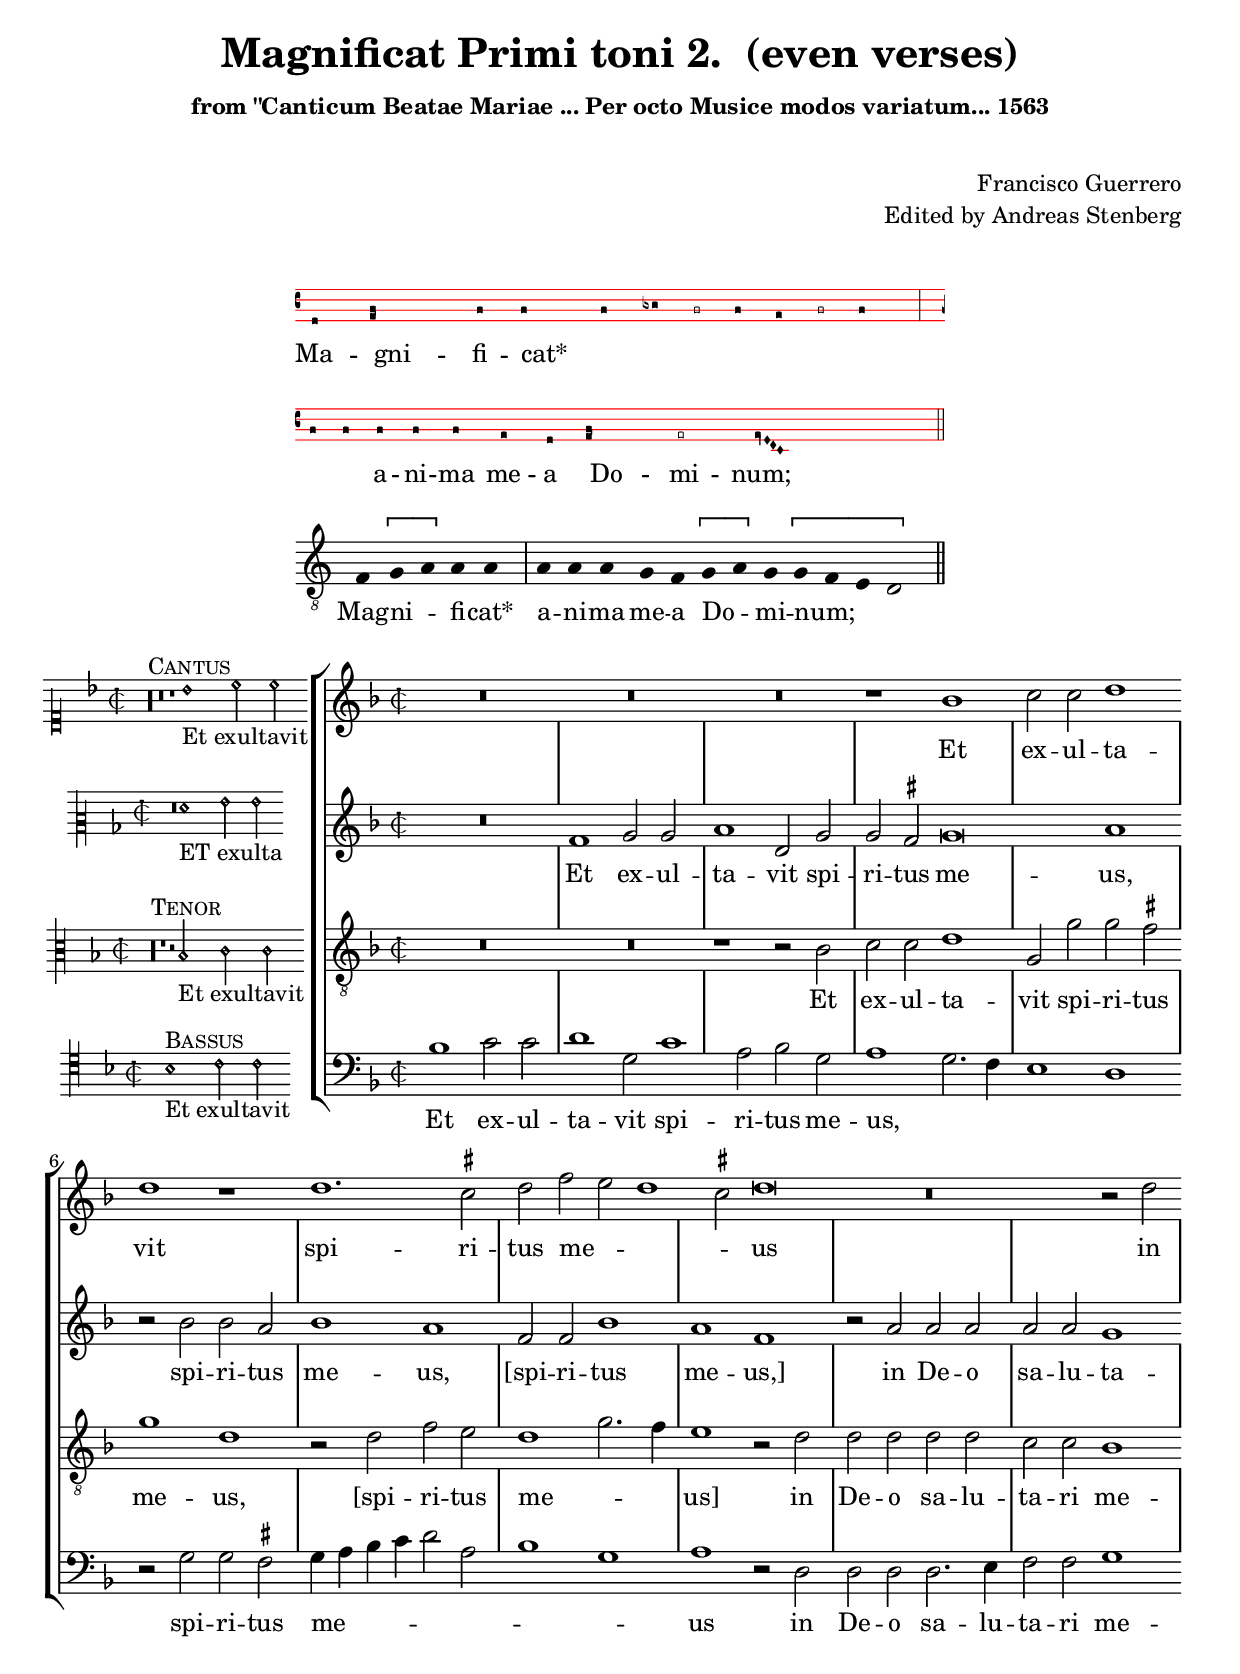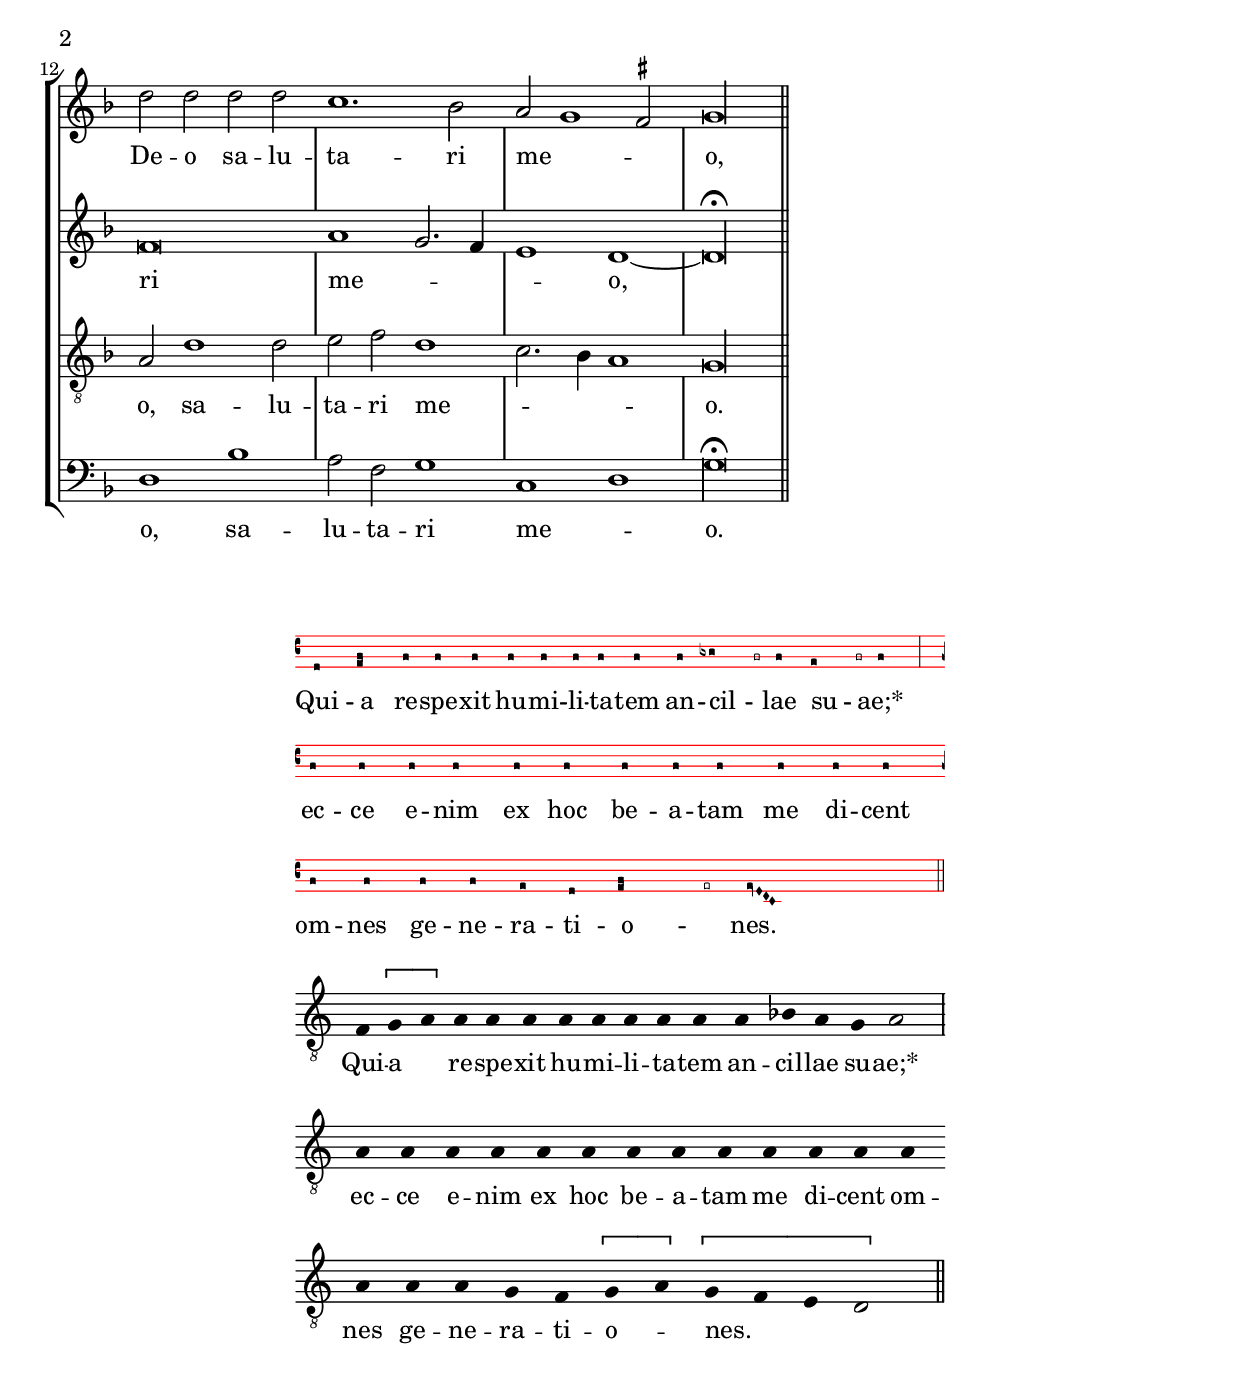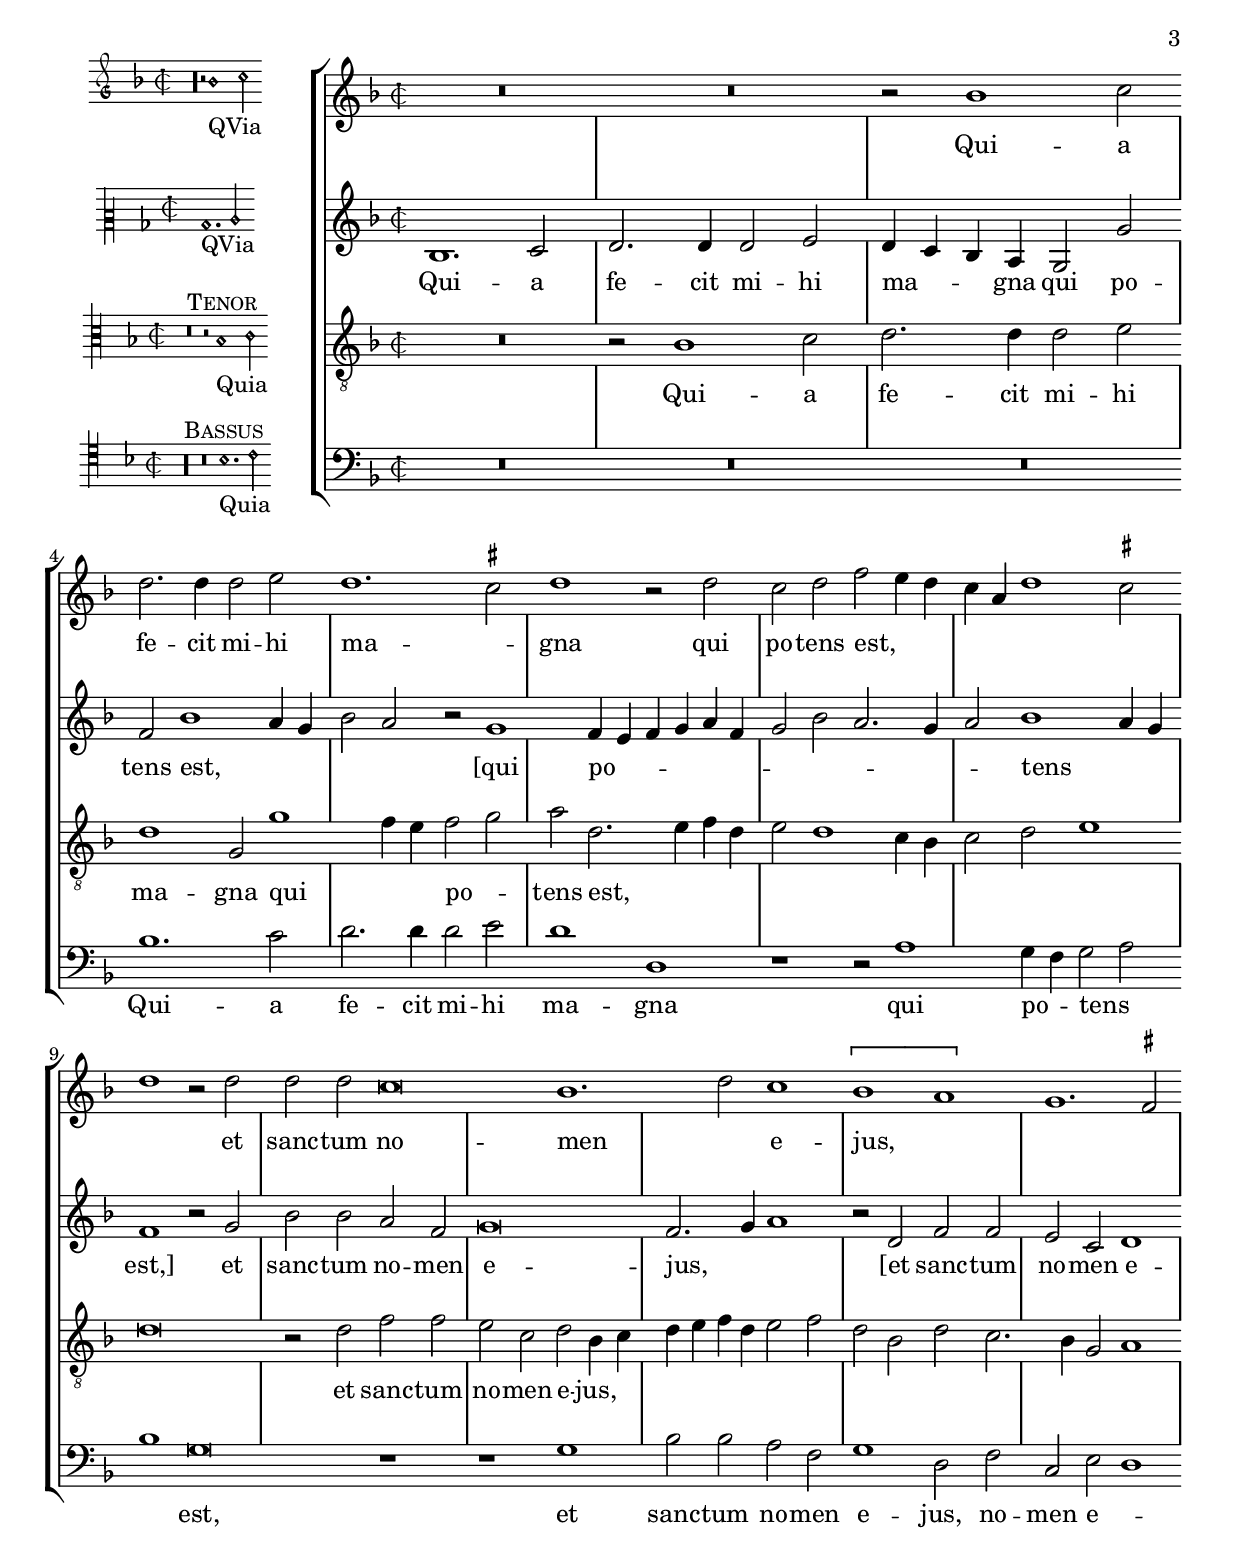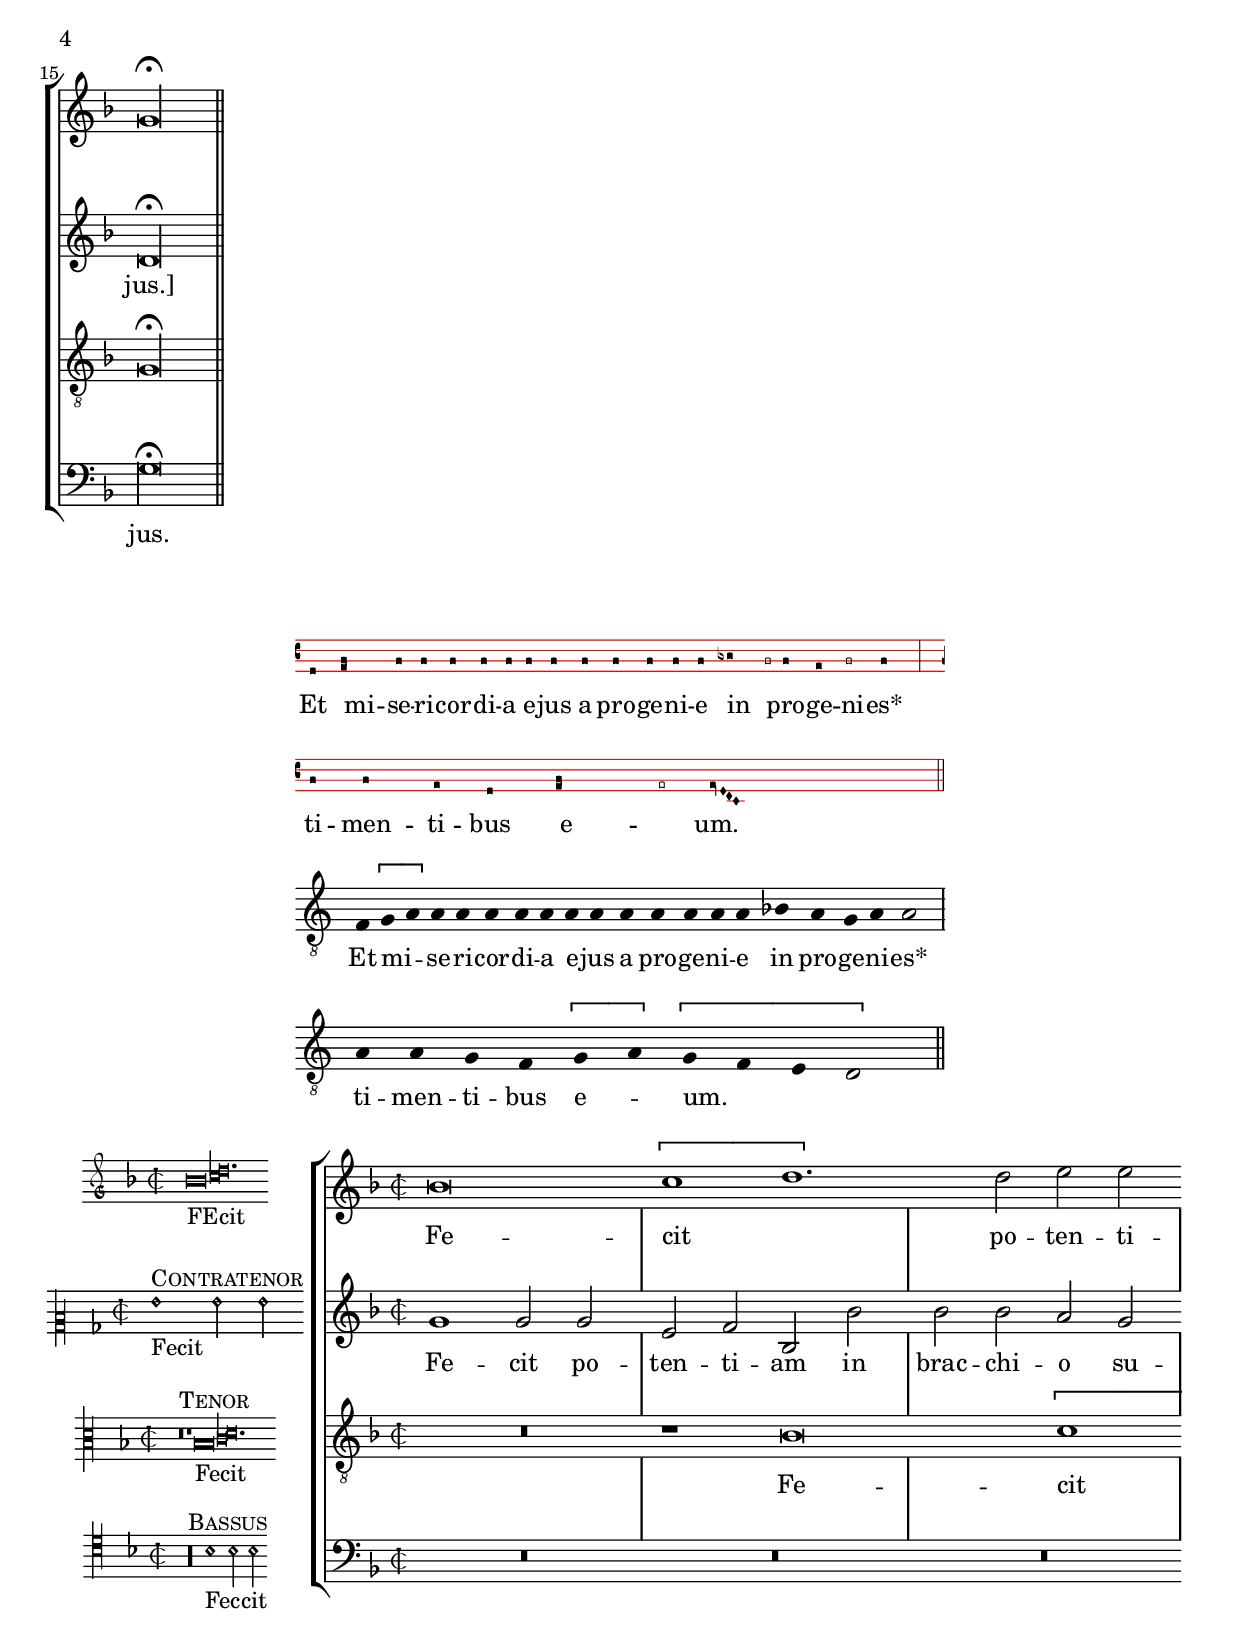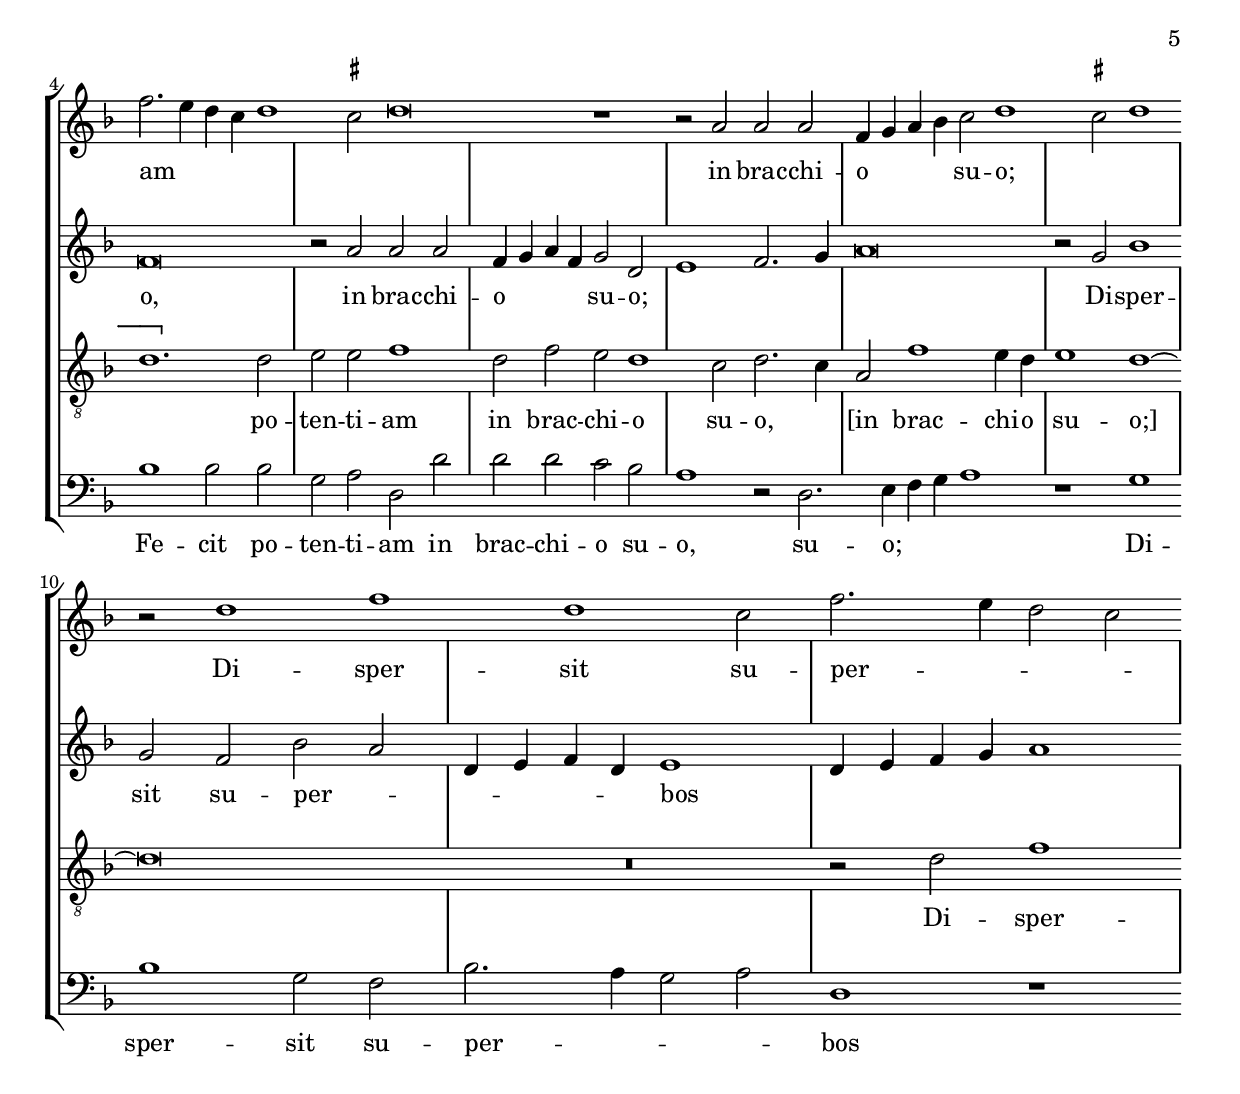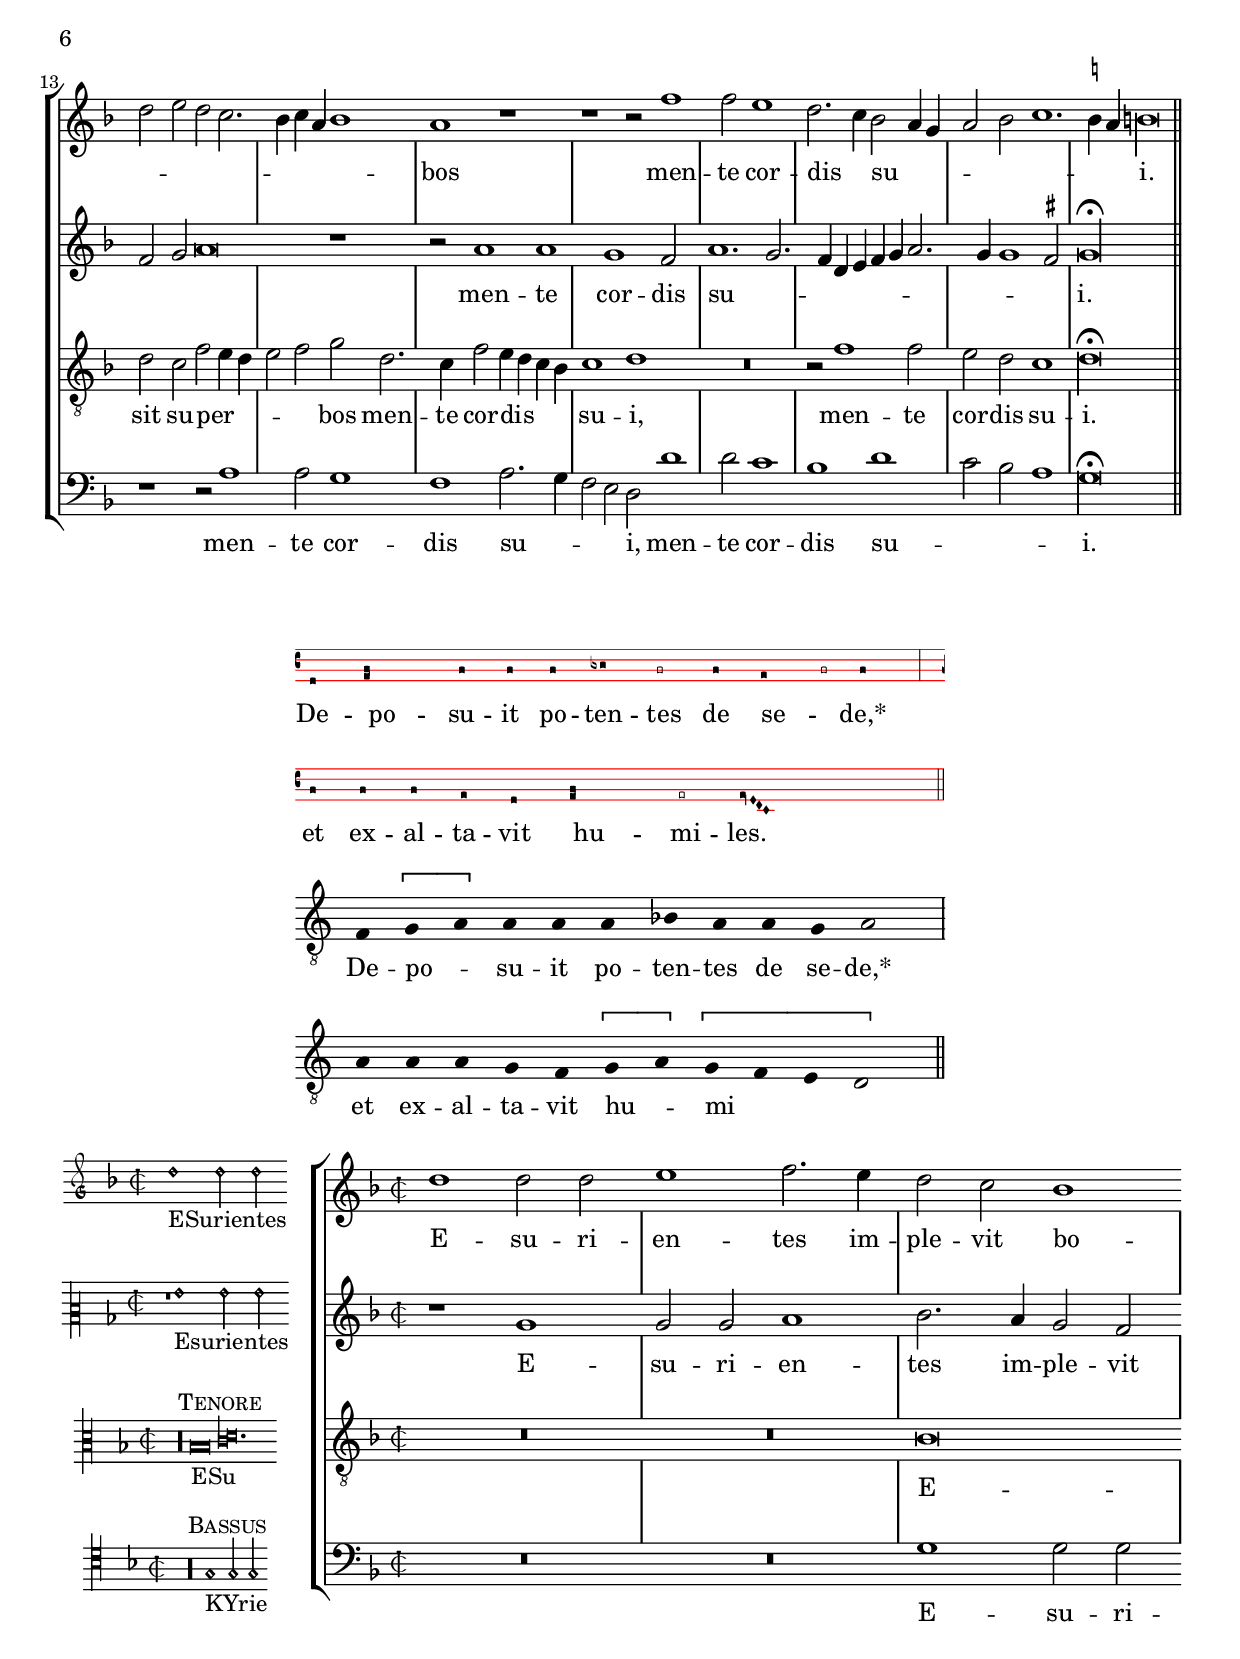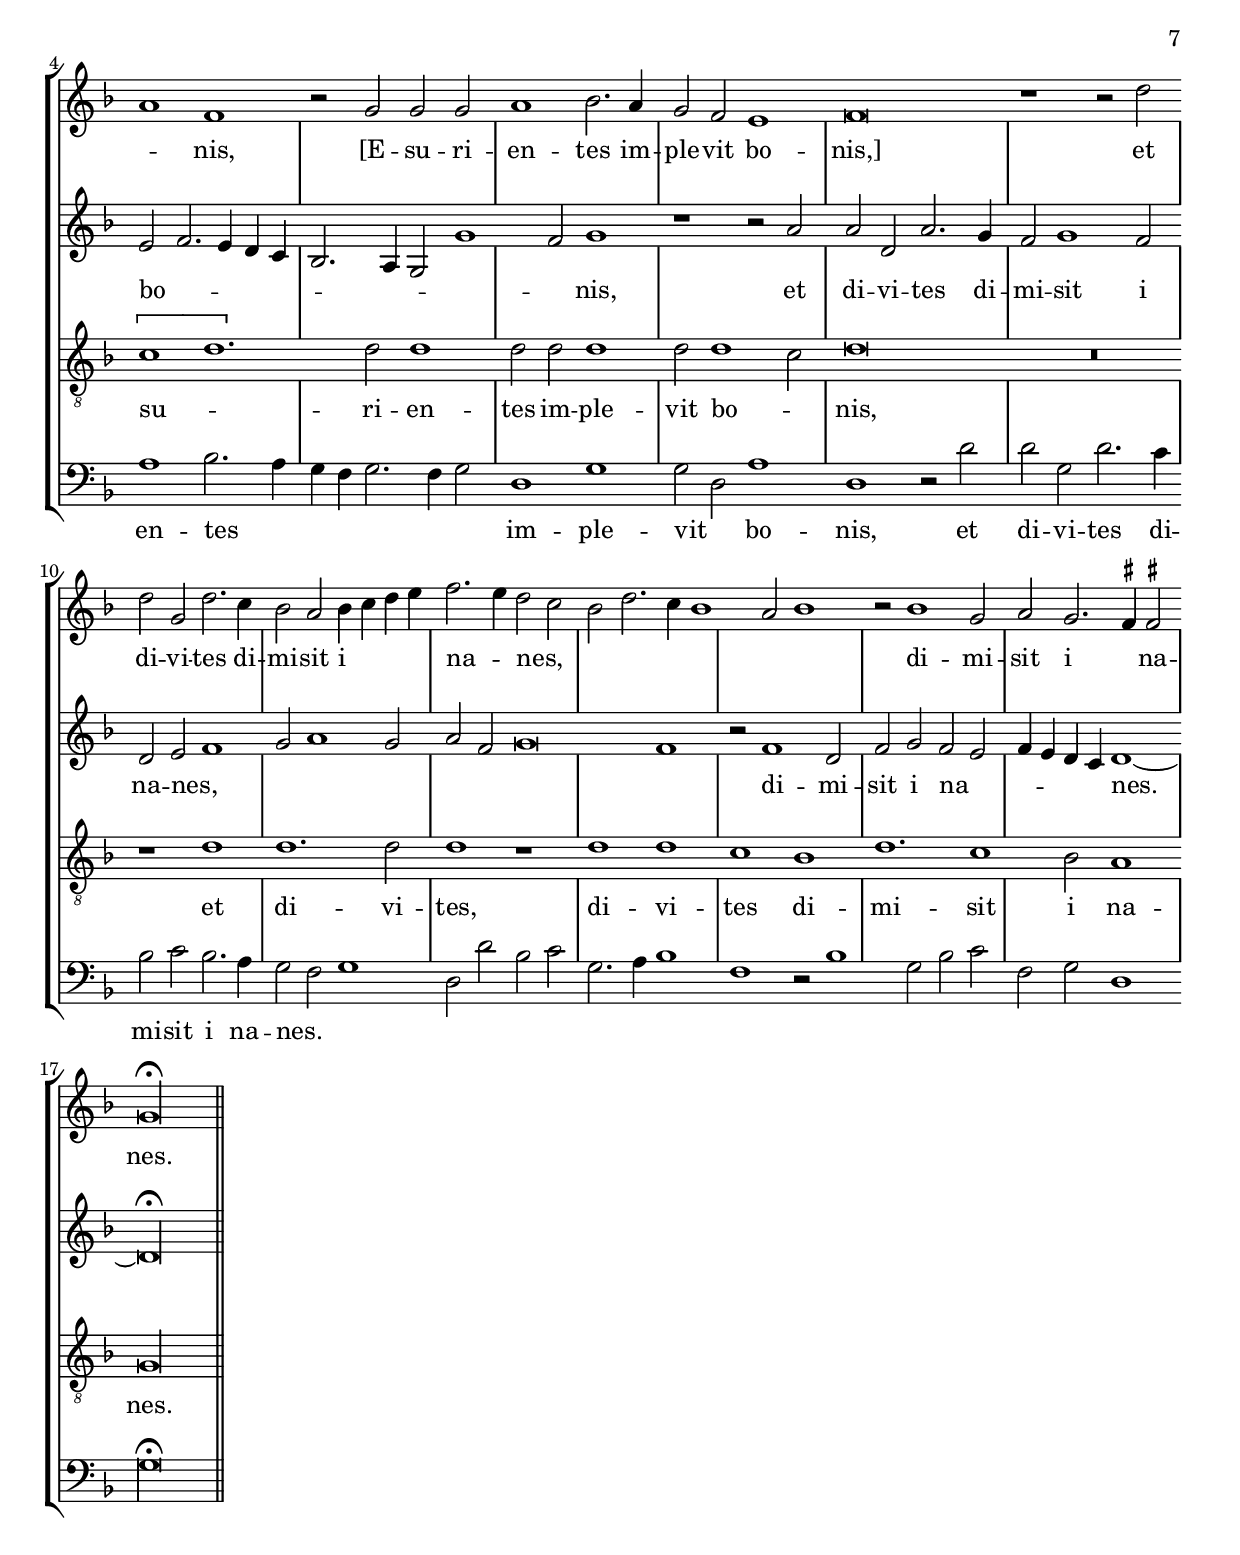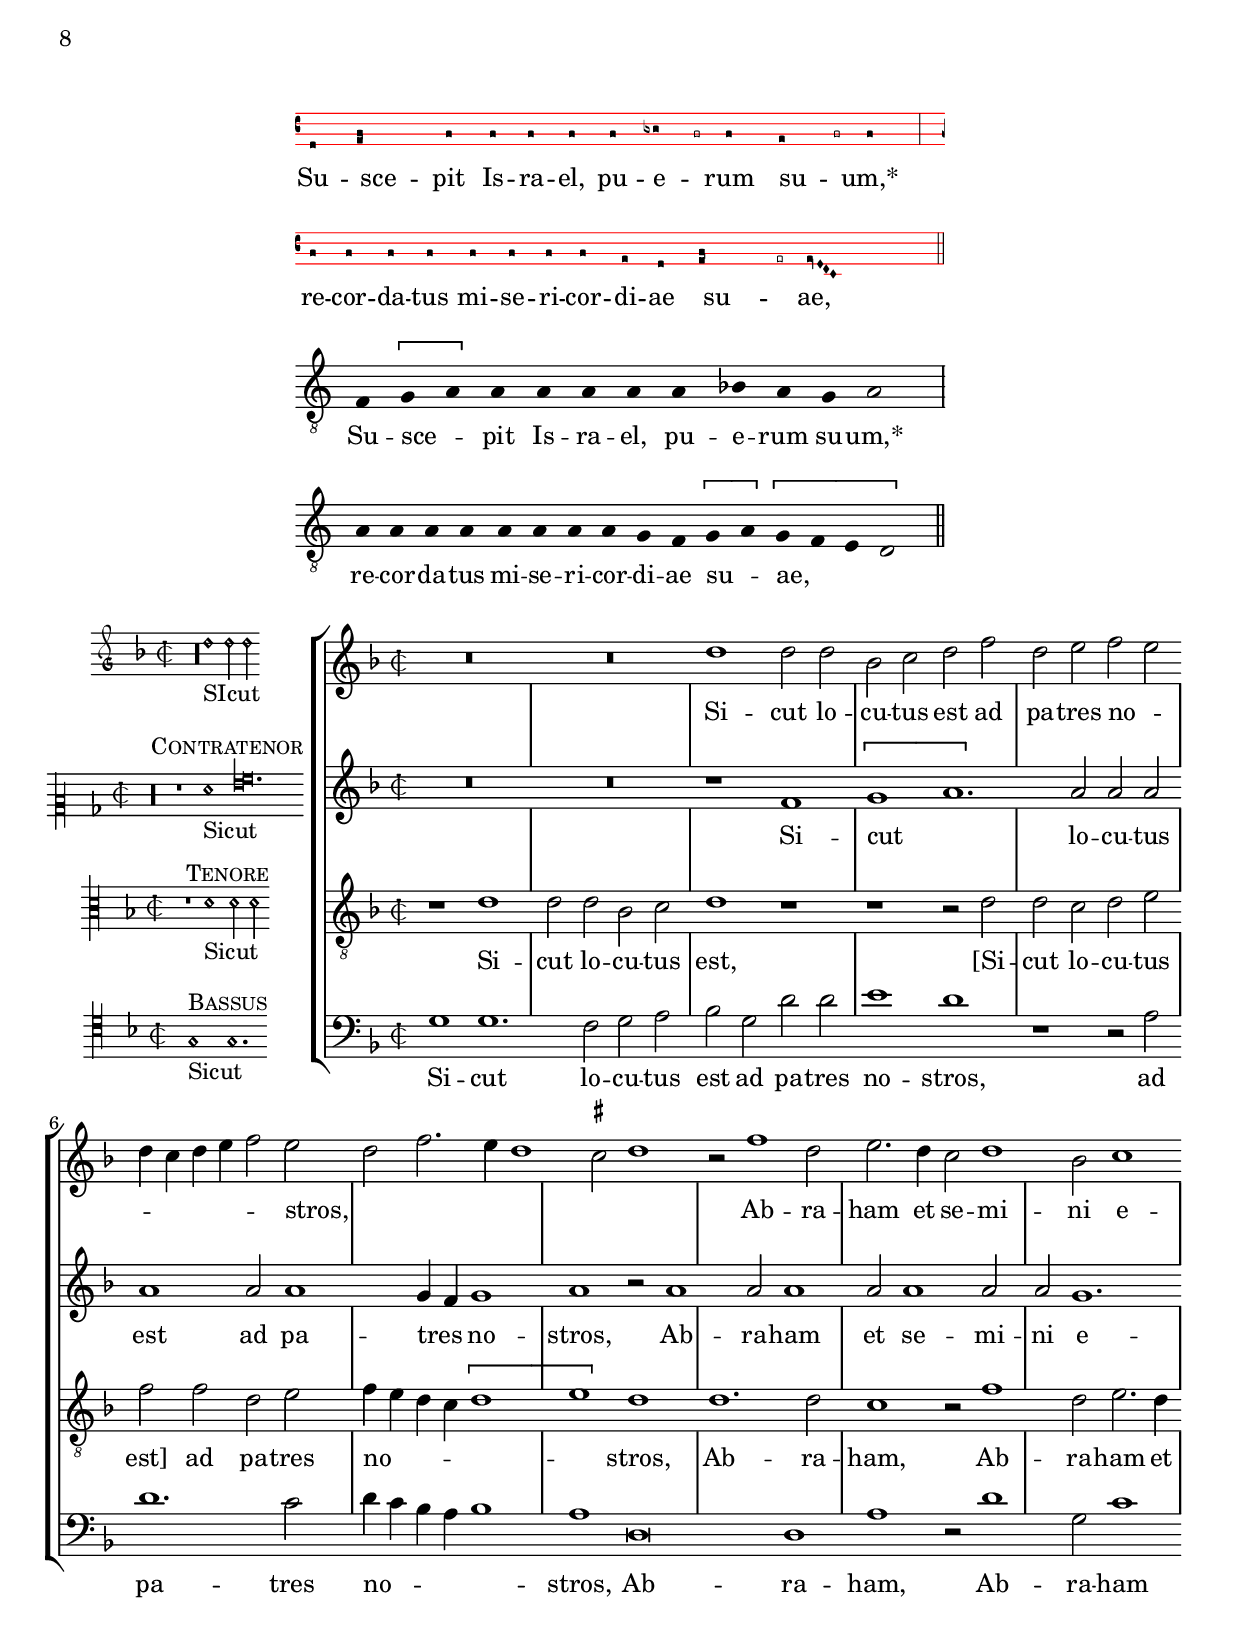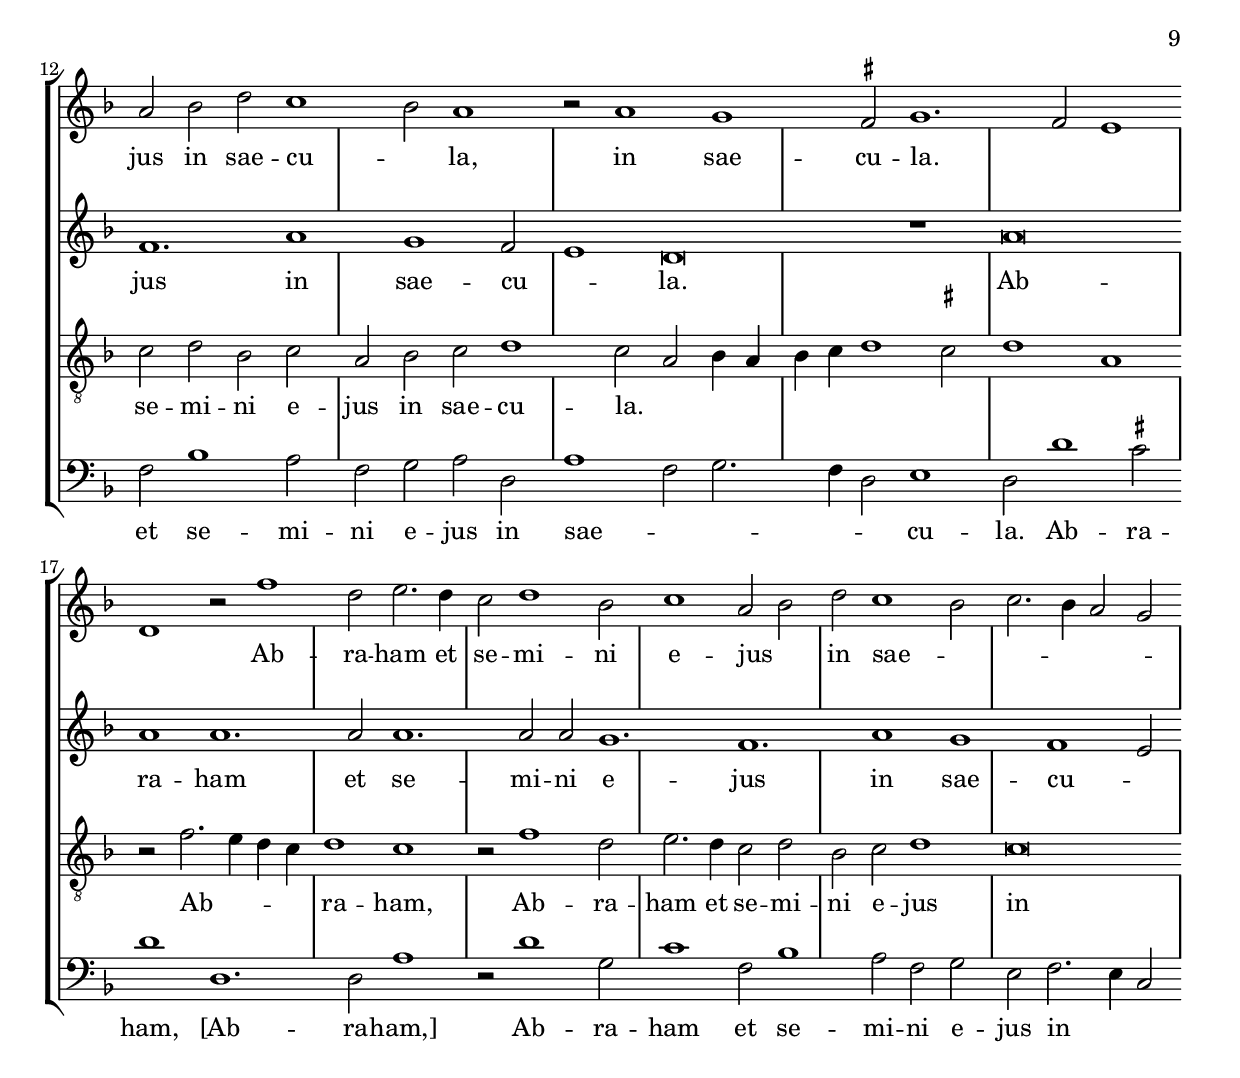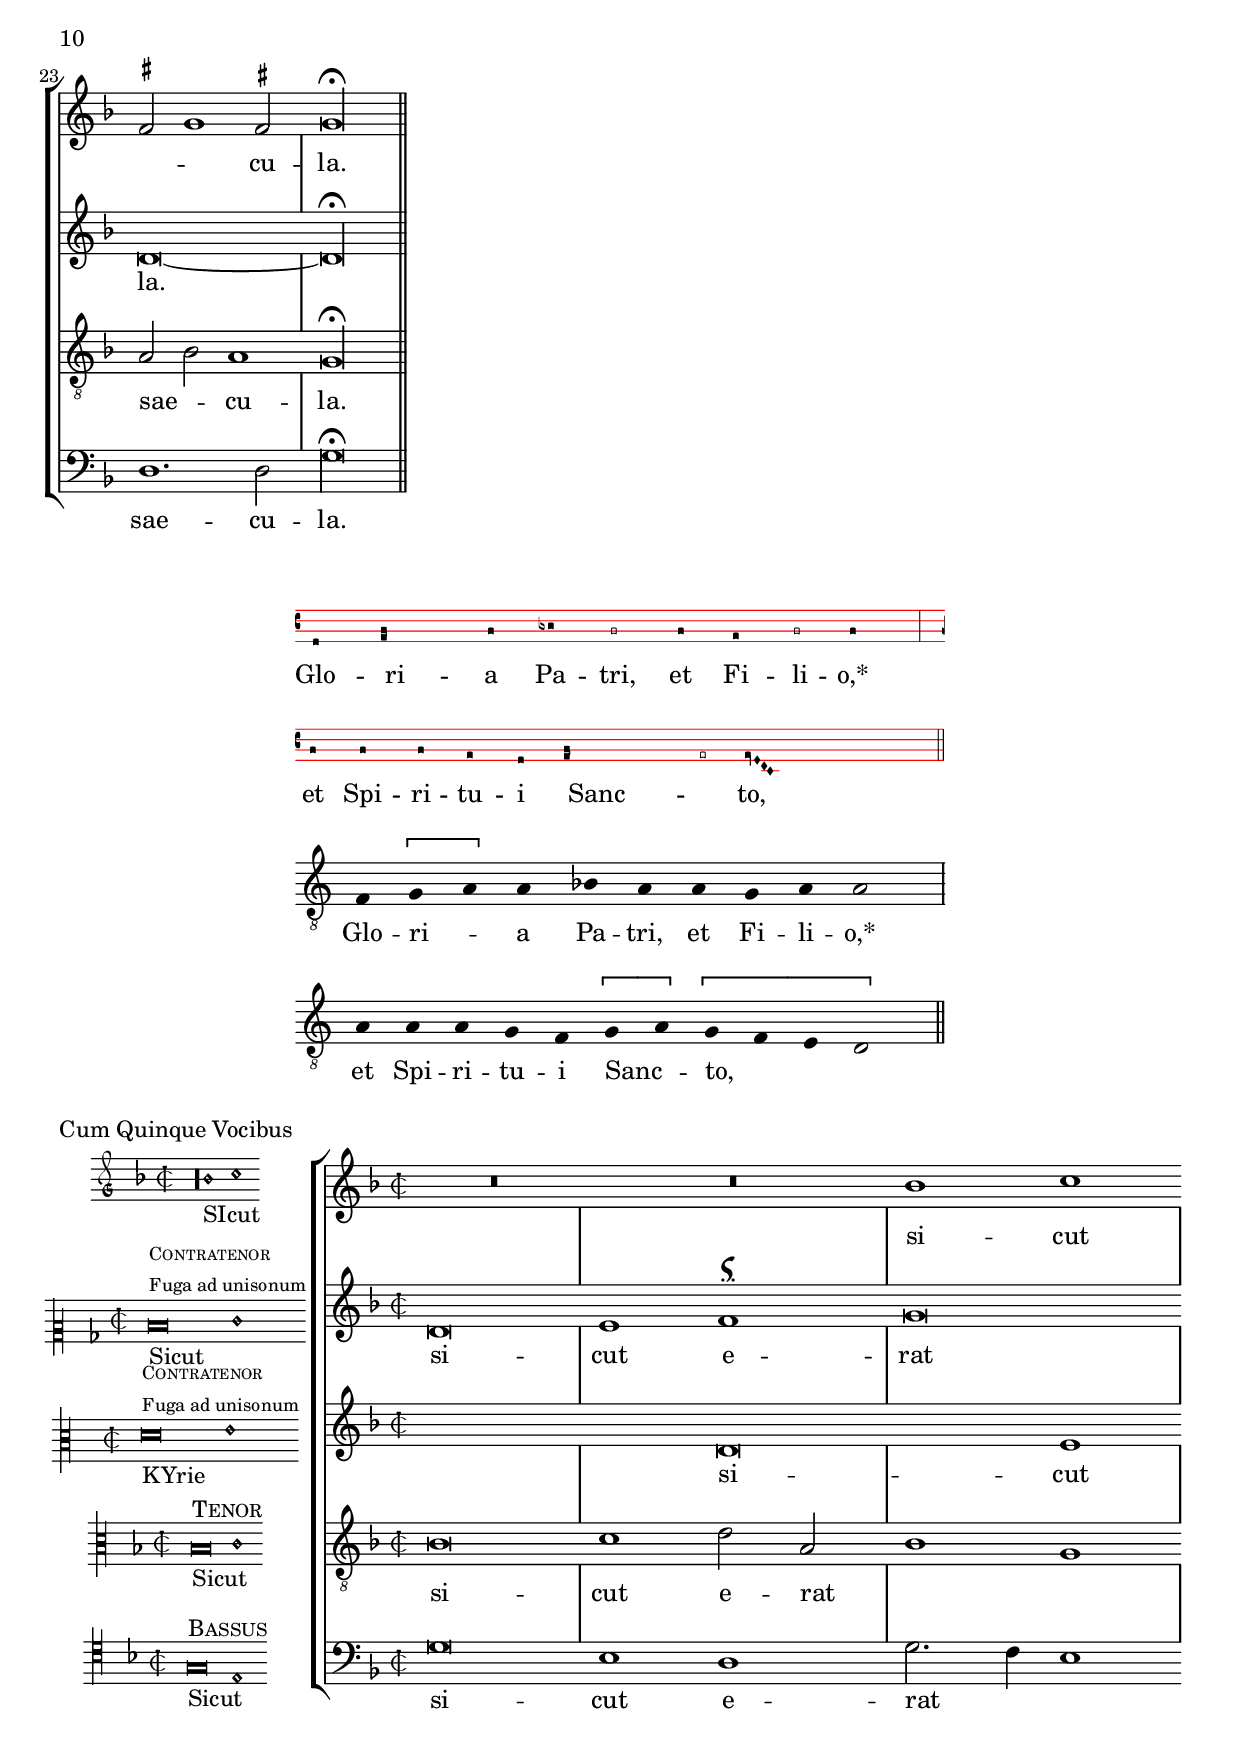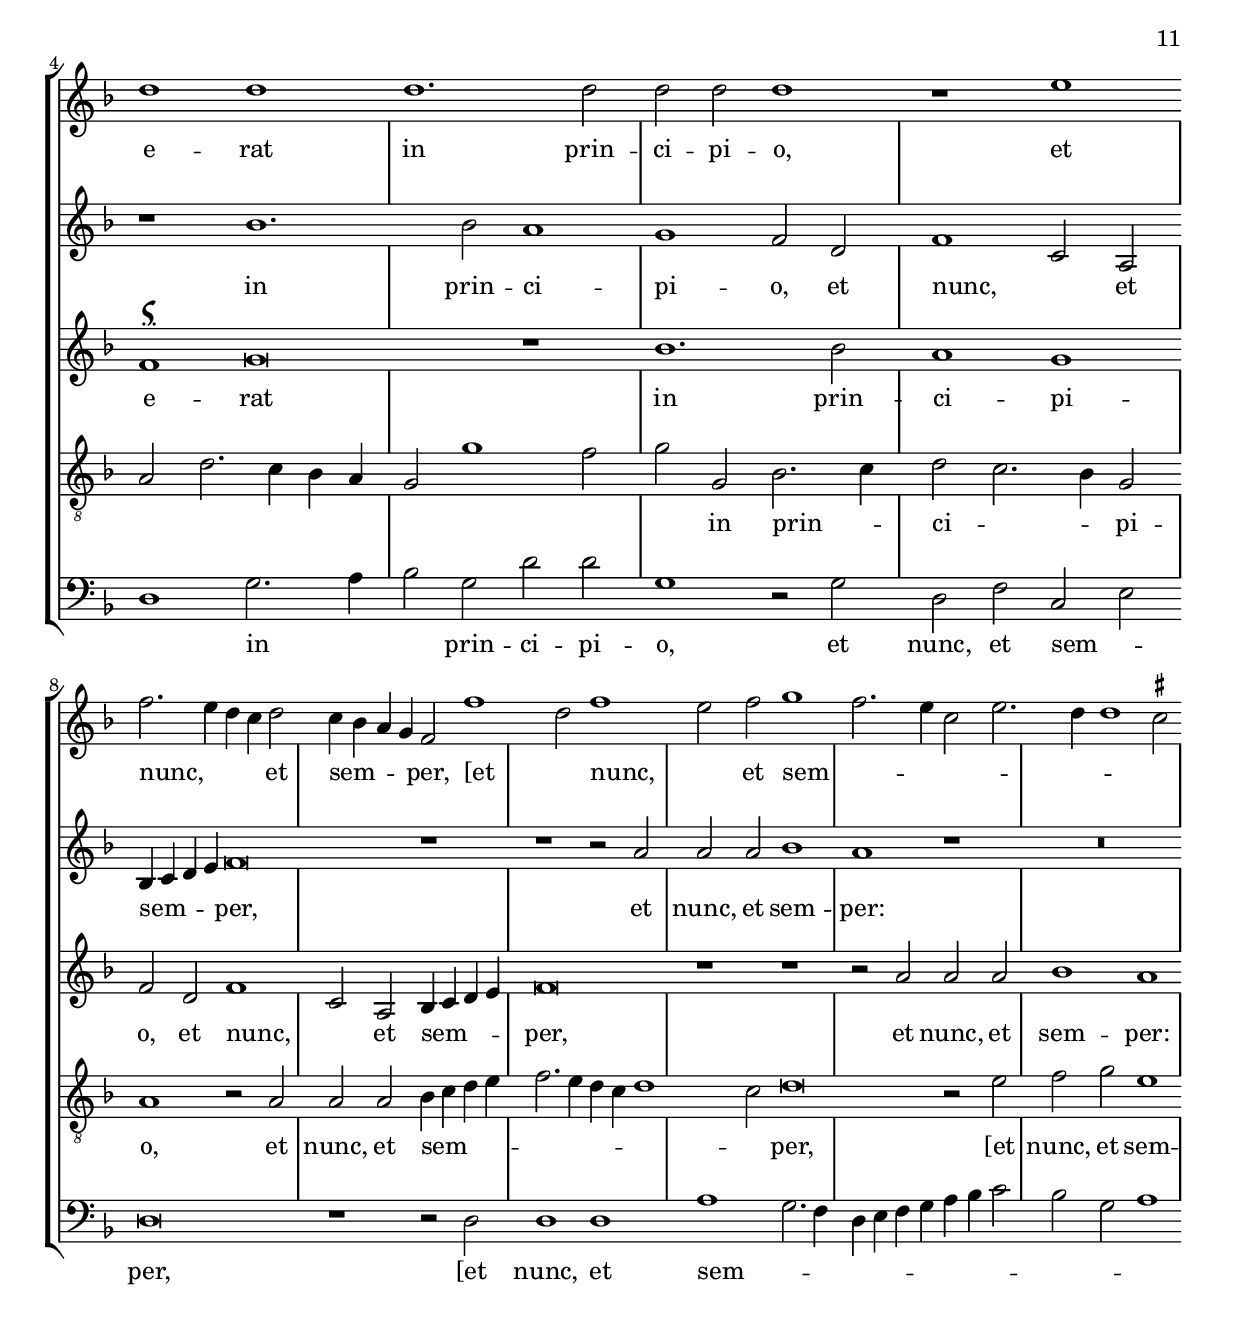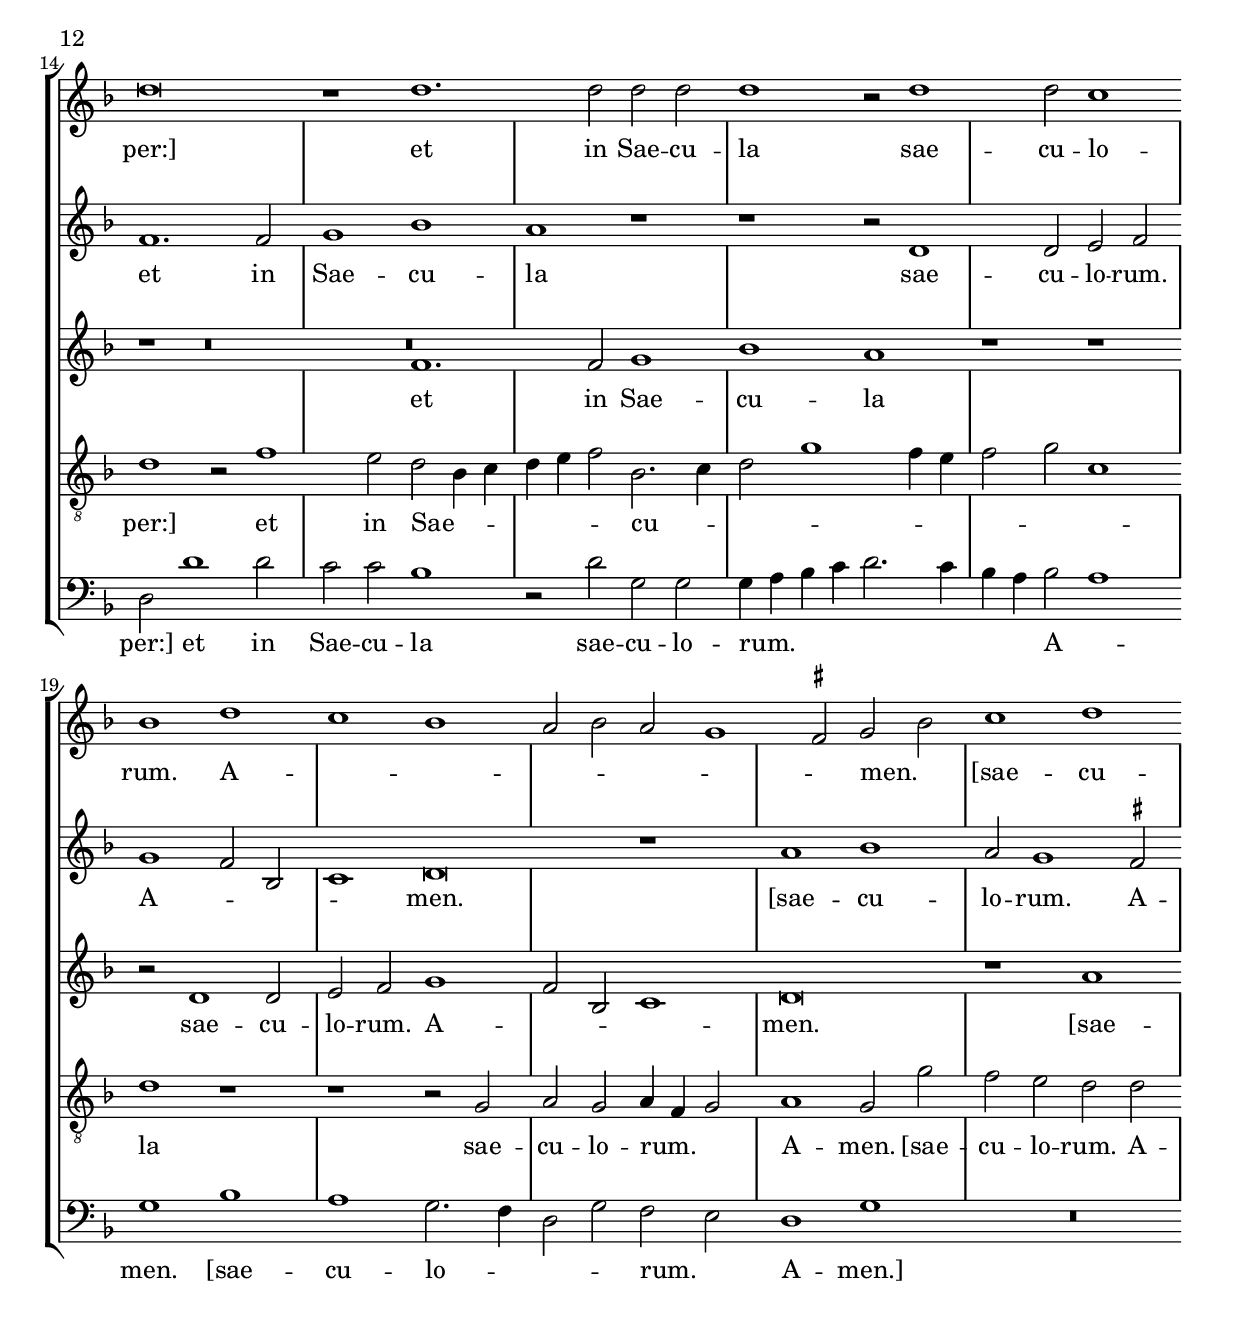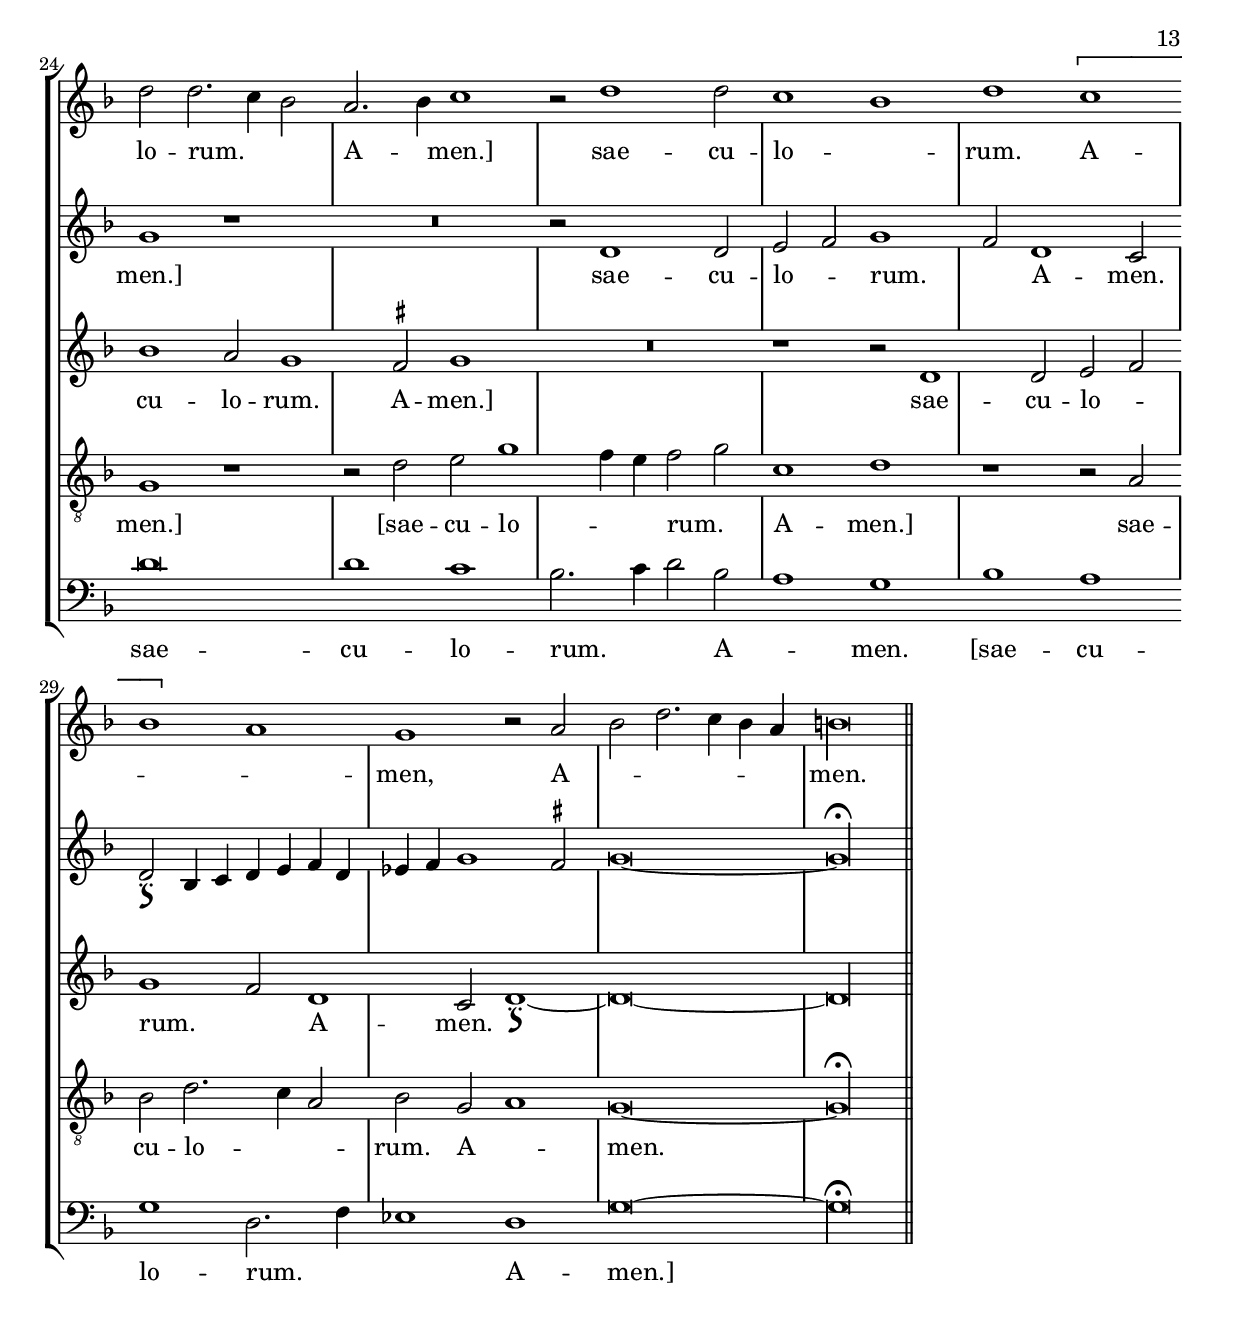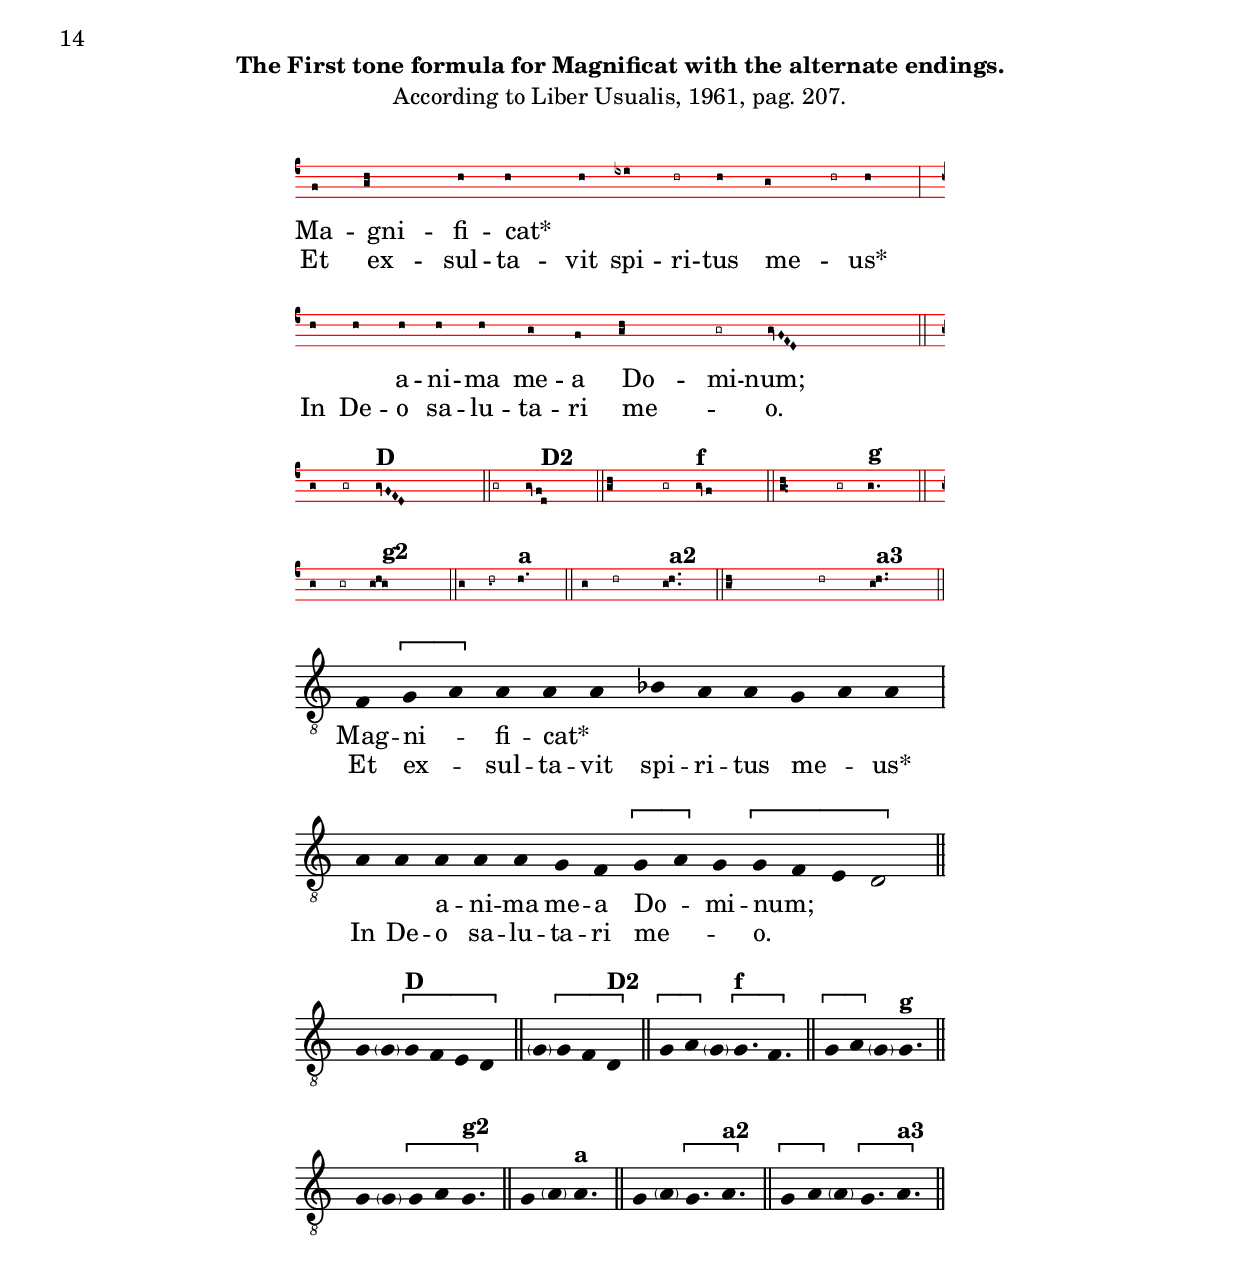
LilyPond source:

%%%%%%%%%%%%%%%%%%%%%%%%%%%%%%%%%%%%%%%%%%%%%%%%%%%%%%%%%%%%%%%%%%%%%%%%%%%%%%%%
%%									         %%
%% Copyright of edition © 2020 by Andreas Stenberg using the CPDL-license	  %%
%%										  %%
%% This edition can be fully distributed, duplicated, performed, and recorded 	  %%
%% Any subsequent use of the source files should be under the same thermes	  %%
%%									         %%
%%%%%%%%%%%%%%%%%%%%%%%%%%%%%%%%%%%%%%%%%%%%%%%%%%%%%%%%%%%%%%%%%%%%%%%%%%%%%%%%
\version "2.18.0"
\include "deutsch.ly"
%\include "gregorian.ly"
ficta = \once \set suggestAccidentals =##t
%% from the gregoriana.ly
%{
  Shortcuts common for all styles of gregorian chant notation.
  $Id$
%}

\version "2.19.22"

%
% Declare memorable shortcuts for special unicode characters
% that are used in chant notation.
%

% unicode 0132 (latin capital ligature IJ)
IJ = \lyricmode { Ĳ }
IIJ = \lyricmode { IĲ }

% unicode 0133 (latin small ligature ij)
ij = \lyricmode { ĳ }
iij = \lyricmode { iĳ }

%
% Given some music that represents lyrics, add a prefix to the first
% lyric event.
%
#(define (add-prefix-to-lyrics prefix music)
   (let ((found? #f))
     (map-some-music
      (lambda (m)
        (if found? m
            (and (music-is-of-type? m 'lyric-event)
                 (begin
                   (set! (ly:music-property m 'text)
                         (string-append prefix (ly:music-property m 'text)))
                   (set! found? #t)
                   m))))
      music)))

% Add unicode 2123 (versicle) as prefix to lyrics.
versus =
#(define-music-function (music) (ly:music?)
   (add-prefix-to-lyrics "℣" music))

% Add unicode 211F (response) as prefix to lyrics.
responsum =
#(define-music-function (music) (ly:music?)
   (add-prefix-to-lyrics "℟" music))

%
% Declare head prefix shortcuts.
%
virga =
  \once \override NoteHead.virga = ##t
stropha =
  \once \override NoteHead.stropha = ##t
inclinatum =
  \once \override NoteHead.inclinatum = ##t
auctum =
  \once \override NoteHead.auctum = ##t
descendens =
  \once \override NoteHead.descendens = ##t
ascendens =
  \once \override NoteHead.ascendens = ##t
pes =
  \once \override NoteHead.pes-or-flexa = ##t
flexa =
  \once \override NoteHead.pes-or-flexa = ##t
oriscus =
  \once \override NoteHead.oriscus = ##t
quilisma =
  \once \override NoteHead.quilisma = ##t
deminutum =
  \once \override NoteHead.deminutum = ##t
linea =
  \once \override NoteHead.linea = ##t
cavum =
  \once \override NoteHead.cavum = ##t

%
% Declare divisiones shortcuts.
%
virgula = {
  \once \override BreathingSign.text = #(make-musicglyph-markup "scripts.rcomma")
  \once \override BreathingSign.font-size = #-2

  % Workaround: add padding.  Correct fix would be spacing engine handle this.
  \once \override BreathingSign.minimum-X-extent = #'(-1.0 . 0.0)
  \once \override BreathingSign.minimum-Y-extent = #'(-2.5 . 2.5)

  \breathe
}
caesura = {
  \once \override BreathingSign.text = #(make-musicglyph-markup "scripts.rvarcomma")
  \once \override BreathingSign.font-size = #-2

  % Workaround: add padding.  Correct fix would be spacing engine handle this.
  \once \override BreathingSign.minimum-X-extent = #'(-1.0 . 0.0)
  \once \override BreathingSign.minimum-Y-extent = #'(-2.5 . 2.5)

  \breathe
}
divisioMinima = {
  \once \override BreathingSign.stencil = #ly:breathing-sign::divisio-minima

  % Workaround: add padding.  Correct fix would be spacing engine handle this.
  \once \override BreathingSign.minimum-X-extent = #'(-1.0 . 0.0)
  \once \override BreathingSign.minimum-Y-extent = #'(-2.5 . 2.5)

  \breathe
}
divisioMaior = {
  \once \override BreathingSign.stencil = #ly:breathing-sign::divisio-maior
  \once \override BreathingSign.Y-offset = #0

  % Workaround: add padding.  Correct fix would be spacing engine handle this.
  \once \override BreathingSign.minimum-X-extent = #'(-1.0 . 0.0)
  \once \override BreathingSign.minimum-Y-extent = #'(-2.5 . 2.5)

  \breathe
}
divisioMaxima = {
  \once \override BreathingSign.stencil = #ly:breathing-sign::divisio-maxima
  \once \override BreathingSign.Y-offset = #0

  % Workaround: add padding.  Correct fix would be spacing engine handle this.
  \once \override BreathingSign.minimum-X-extent = #'(-1.0 . 0.0)
  \once \override BreathingSign.minimum-Y-extent = #'(-2.5 . 2.5)

  \breathe
}
finalis = {
  \once \override BreathingSign.stencil = #ly:breathing-sign::finalis
  \once \override BreathingSign.Y-offset = #0

  % Workaround: add padding.  Correct fix would be spacing engine handle this.
  \once \override BreathingSign.minimum-X-extent = #'(-1.0 . 0.0)
  \once \override BreathingSign.minimum-Y-extent = #'(-2.5 . 2.5)

  \breathe
}

%
% Declare articulation shortcuts.
%
accentus = #(make-articulation "accentus")
ictus = #(make-articulation "ictus")
semicirculus = #(make-articulation "semicirculus")
circulus = #(make-articulation "circulus")

%
% \augmentum increases the dot-count value of all note heads to which
% it is applied by one.
%
augmentum =
#(define-music-function (expr) (ly:music?)
   (shift-duration-log expr 0 1))

%
% Declare shortcut music functions for Liber Hymnarius neumes
% table (experimental).
%

#(define (make-ligature music)
   (make-music 'SequentialMusic
               'elements (append
                          (cons
                           (make-music 'EventChord
                                       'elements (list
                                                  (make-span-event 'LigatureEvent START)))
                           (ly:music-property music 'elements))
                          (list
                           (make-music 'EventChord
                                       'elements (list
                                                  (make-span-event 'LigatureEvent STOP)))))))

ligature = #(define-music-function
              (location music) (ly:music?)
              (make-ligature music))

%#(define (make-script x)
%   (make-music 'ArticulationEvent
%               'articulation-type x))
%
%#(define (add-script m x)
%   (if
%     (equal? (ly:music-property m 'name) 'EventChord)
%     (set! (ly:music-property m 'elements)
%           (cons (make-script x)
%                 (ly:music-property m 'elements))))
%   m)
%
%#(define (add-staccato m)
%   (add-script m "staccato"))
%
% % \applyMusic #(lambda (x) (music-map add-staccato x)) { c c }
%
% % \climacus { x y z ... }:
% % \[ \virga x \inclinatum y \inclinatum z ... \]
%
%#(defmacro def-climacus-function (start stop)
%  `(define-music-function (location music) (ly:music?)
%     (make-music 'SequentialMusic
%        'elements (list 'LigatureStartEvent
%                       (ly:music-deep-copy ,start)
%                        music
%                        (ly:music-deep-copy ,stop)
%                       'LigatureStopEvent))))
%climacus = #(def-climacus-function startSequentialMusic stopSequentialMusic)

%
% Declare default layout; here for Vaticana style.  In case there will
% be additional styles, we may want to create style-specific .ly files
% for inclusion (e.g. vaticana-init.ly), move the style-dependent stuff
% over there, leave the style-independent Gregorian stuff here, and let
% the style-specific file (vaticana-init.ly) include this file.  The
% user then will have to include vaticana-init.ly instead of
% gregorian.ly.
%
%{
\layout {
    indent = 0.0

    %%% TODO: should ragged-right be the default?
    %ragged-right = ##t
    ragged-last = ##t

    line-thickness = #(/ (ly:output-def-lookup $defaultpaper 'staff-space) 7.0)

    \context {
        \VaticanaStaff
         \override StaffSymbol.color = #red
         \override LedgerLineSpanner.color = #red
    }
    \context {
        \Score
        \remove "Bar_number_engraver"

        %%%
        %%% FIXME: Musicologically seen, timing should be set to #f.
        %%% Unfortunately, setting it to #f will result in no
        %%% line-breakable items being created, such that the whole
        %%% music will end up in a single line.  Therefore, we
        %%% currently set it to #t, until the ligature code is fixed
        %%% to automatically insert breakable items.
        %%%
        timing = ##t

        %%%
        %%% FIXME: Setting barAlways to #t would fix the above
        %%% "timing = ##t" problem, but, surprisingly, it increases
        %%% the space between ligatures.  Hence, we set it to #f.
        %%%
        barAlways = ##f

        \override SpacingSpanner.packed-spacing = ##t

        %%%
        %%% TODO: Play around with the following SpacingSpanner
        %%% settings to yield better spacing between ligatures.
        %%%
        %%% FIXME: setting #'spacing-increment to a small value
        %%% causes tons of "programming error: adding reverse spring,
        %%% setting to unit" messages.
        %%%
        %\override SpacingSpanner.base-shortest-duration = #(ly:make-moment 1/4)
        %\override SpacingSpanner.shortest-duration-space = #0
        %\override SpacingSpanner.average-spacing-wishes = ##f
        %\override SpacingSpanner.spacing-increment = #0.0
        %\override SpacingSpanner.uniform-stretching = ##t
    }
}
%}
%
% neumeDemoLayout defines a layout block suitable for notating pure
% Vaticana style neumes without any other notation symbols such as
% staff lines or clefs.  This layout is useful for engraving neumes
% tables, such as that one in the lilypond manual section on
% Gregorian ligatures, or for educational works.
%
neumeDemoLayout = \layout {
    interscoreline = 1
    \context {
        \Score
        \remove "Bar_number_engraver"
    }
    \context {
        \Staff
        \remove "Clef_engraver"
        \remove "Key_engraver"
        \hide StaffSymbol
        \remove "Time_signature_engraver"
        \remove "Bar_engraver"
        \override VerticalAxisGroup.staff-staff-spacing = #'()
    }
    \context {
        \Voice
        \remove "Ligature_bracket_engraver"
        \consists "Vaticana_ligature_engraver"
        \override NoteHead.style = #'vaticana.punctum
        \hide Stem
    }
}

%%% Local Variables:
%%% coding: utf-8
%%% End:

\markup {
  \column {
    \fill-line { \fontsize #'5 \bold "Magnificat Primi toni 2.  (even verses)" }
    \vspace #'0.5
    \fill-line { \bold "from \"Canticum Beatae Mariae ... Per octo Musice modos variatum... 1563" }
    \vspace #'1.5
    \fill-line {\hspace #0.2 "Francisco Guerrero" }
    \fill-line {\hspace #0.2 "Edited by Andreas Stenberg" }
  }
}

%%
%{
\header {
  title = "Magnificat Primi toni"
  subtitle = "from \"Canticum Beatae Mariae ... Per octo Musice modos variatum... 1563"
  composer = "Francisco Guerrero"
  arranger = "Edited by Andreas Stenberg"
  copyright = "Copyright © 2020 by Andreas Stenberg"
}
%}


Tone-I = \relative c' {
  f, \[g \pes a\] a a a  b \[ \cavum a \] a g \[ \cavum a \]  a2
  \divisioMaxima \break \bar ""
  a a a a a g f \[g \pes a\] \[\cavum g \] \[\virga g \inclinatum f \inclinatum e \inclinatum  d \]
  \finalis
}
Magnificat_Words = \lyricmode {
  Ma -- gni -- _ fi -- cat* \repeat unfold 7 { _ }
  \repeat unfold 2 { _ } a -- ni -- ma me -- a Do -- _ mi -- num;

}
Magnificat_midi = \relative c' {
  \set Score.tempoHideNote =##t
  \tempo 2 = 86
  \hide Slur
  f,4 \[g(  a)\] a a
  \divisioMaxima %\break \bar ""
  a4 a a  g f \[g( \pes a)\] g  \[\virga g( \inclinatum f \inclinatum e \inclinatum  d2) \]
  \finalis
}
Magnificat_MidiWords = \lyricmode {
  Mag -- ni -- fi -- cat*
  a -- ni -- ma me -- a Do -- mi -- num;

}

\markup {
  \column {
    \vspace #1.5
    \fill-line {
      \score {
        <<
          \new VaticanaVoice = "cantus" {
            \Tone-I
          }
          \new Lyrics \lyricsto "cantus" {
           \Magnificat_Words
          }
        >>

\layout {
    indent = 0.0
          line-width = #'110
          ragged-last = ##f

    %%% TODO: should ragged-right be the default?
    %ragged-right = ##t

    line-thickness = #(/ (ly:output-def-lookup $defaultpaper 'staff-space) 7.0)

    \context {
        \VaticanaStaff
         \override StaffSymbol.color = #red
         \override LedgerLineSpanner.color = #red
    }
    \context {
        \Score
        \remove "Bar_number_engraver"

        %%%
        %%% FIXME: Musicologically seen, timing should be set to #f.
        %%% Unfortunately, setting it to #f will result in no
        %%% line-breakable items being created, such that the whole
        %%% music will end up in a single line.  Therefore, we
        %%% currently set it to #t, until the ligature code is fixed
        %%% to automatically insert breakable items.
        %%%
        timing = ##t

        %%%
        %%% FIXME: Setting barAlways to #t would fix the above
        %%% "timing = ##t" problem, but, surprisingly, it increases
        %%% the space between ligatures.  Hence, we set it to #f.
        %%%
        barAlways = ##f

        \override SpacingSpanner.packed-spacing = ##t

        %%%
        %%% TODO: Play around with the following SpacingSpanner
        %%% settings to yield better spacing between ligatures.
        %%%
        %%% FIXME: setting #'spacing-increment to a small value
        %%% causes tons of "programming error: adding reverse spring,
        %%% setting to unit" messages.
        %%%
        %\override SpacingSpanner.base-shortest-duration = #(ly:make-moment 1/4)
        %\override SpacingSpanner.shortest-duration-space = #0
        %\override SpacingSpanner.average-spacing-wishes = ##f
        %\override SpacingSpanner.spacing-increment = #0.0
        %\override SpacingSpanner.uniform-stretching = ##t
    }

        }
      }
    }
    \vspace #1.0
    \fill-line {
      \score {
  \new Staff <<
    \clef "G_8"
  \new Voice = "melody" \Magnificat_midi
  \new Lyrics = "one" \lyricsto melody \Magnificat_MidiWords
  >>
  \layout {
    indent = 0.0
          line-width = #'110
          ragged-last = ##f
  \context {
    \Score
            \remove "Bar_number_engraver"
  }
  \context {
      \Staff
      \remove "Time_signature_engraver"
      \remove "Bar_engraver"
    }
    \context {
      \Voice
      \remove "Stem_engraver"
    }
  }
}
    }
    \vspace #1.0
  }
}

%% Et exultavit
ficta = \once \set suggestAccidentals =##t

%% Comment in or out as needed
%\chapter "1. Kyrie"
%\section "Kyrie eleison I"


globalI= {
  \override Staff.TimeSignature.style = #'mensural
  \key f \major
}

sopMusicI= \relative c'' {

  \set Score.tempoHideNote = ##t
  \tempo 1 = 86
  \time 2/2
  \set Timing.measureLength = #(ly:make-moment 4/2)
  \override Staff.BarLine.transparent = ##t
  R\breve*3
  r1 b1
  c2 c2 d1
  d1 r1
  d1. \ficta cis2
  d2 f2( e2 d1
  \ficta cis2)
  d\breve
  r\breve r2 d2
  d2 d2 d2 d2
  c1. b2
  a2( g1 \ficta fis2)
  \cadenzaOn
  g\longa
  \revert Staff.BarLine.transparent
  \bar "||"
  \cadenzaOff
}
sopWordsI = \lyricmode {
      Et ex -- ul -- ta -- vit spi -- ri -- tus me -- us
      in De -- o sa -- lu -- ta -- ri me -- o,

}
altoMusicI= \relative c' {
  \override Staff.BarLine.transparent = ##t
  R\breve
  f1 g2 g2
  a1 d,2 g2
  g2 \ficta fis2 g\breve
  a1
  r2 b2
  b2 a2 b1
  a1 f2 f2
  b1 a1
  f1 r2 a2
  a2 a2
  a2 a2
  g1 f\breve a1(
  g2. f4
  e1) d1~
  d\longa^\fermata
  \revert Staff.BarLine.transparent
}
altoWordsI = \lyricmode {
      Et ex -- ul -- ta -- vit spi -- ri -- tus me -- us,
      spi -- ri -- tus me -- us,
      [spi -- ri -- tus me -- us,]
      in De -- o sa -- lu -- ta -- ri me -- o,
}
tenorMusicI= \relative c' {
  \clef "G_8"
  \override Staff.BarLine.transparent = ##t
  R\breve*2
  r1 r2 b2
  c2 c2 d1
  g,2 g'2 g2 \ficta fis2
  g1 d1
  r2 d2 f2 e2
  d1( g2. f4)
  e1
  r2 d2
  d2 d2 d2 d2
  c2 c2 b1
  a2 d1 d2
  e2 f2 d1(
  c2. b4 a1)
  g\longa
  \revert Staff.BarLine.transparent
}
tenorWordsI = \lyricmode {
      Et ex -- ul -- ta -- vit spi -- ri -- tus me -- us,
      [spi -- ri -- tus me -- us]
      in De -- o sa -- lu -- ta -- ri me -- o,
      sa -- lu -- ta -- ri me -- o.
}
bassMusicI= \relative c {
  \override Staff.BarLine.transparent = ##t
  b'1 c2 c2
  d1 g,2 c1
  a2 b2 g2
  a1( g2. f4
  e1 d1)
  r2 g2
  g2 \ficta fis2
  g4( a4 b4 c4 d2 a2
  b1 g1)
  a1 r2 d,2
  d2 d2 d2. e4
  f2 f2 g1
  d1  b'1
  a2 f2 g1
  c,1(  d1)
  g\longa^\fermata
  \revert Staff.BarLine.transparent
}
bassWordsI = \lyricmode {
      Et ex -- ul -- ta -- vit spi -- ri -- tus me -- us,
      spi -- ri -- tus me -- us
      in De -- o sa -- lu -- ta -- ri me -- o,
      sa -- lu -- ta -- ri me -- o.
}
incipitIDiscantus = \markup {
  \score {
    {
      %      \set Staff.instrumentName = #"Tenor "
      \override NoteHead.style = #'neomensural
      \override Rest.style = #'neomensural
      \override Staff.TimeSignature.style = #'mensural
      \cadenzaOn
      \clef "petrucci-c1"
      \key f \major
      \time 2/2

      r\longa ^\markup { \smallCaps"Cantus"}
      r\breve
      r1
      b'1_"Et exultavit"
      c''2 c''2
    }
    \layout {
      \context {
        \Voice
        \remove "Ligature_bracket_engraver"
        \consists "Mensural_ligature_engraver"
      }
      line-width = 4.5\cm
    }
  }
}


incipitIAltus = \markup {
  \score {
    {
      %      \set Staff.instrumentName = #"Tenor "
      \override NoteHead.style = #'neomensural
      \override Rest.style = #'neomensural
      \override Staff.TimeSignature.style = #'mensural
      \cadenzaOn
      \clef "petrucci-c2"
      \key f \major
      \time 2/2
      r\breve
      f'1_"ET exulta"
      g'2 g'2
    }
    \layout {
      \context {
        \Voice
        \remove "Ligature_bracket_engraver"
        \consists "Mensural_ligature_engraver"
      }
      line-width = 4.5\cm
    }
  }
}


incipitITenor = \markup {
  \score {
    {
      %      \set Staff.instrumentName = #"Tenor "
      \override NoteHead.style = #'neomensural
      \override Rest.style = #'neomensural
      \override Staff.TimeSignature.style = #'mensural
      \cadenzaOn
      \clef "petrucci-c3"
      \key f \major
      \time 2/2
      r\longa ^\markup \smallCaps"Tenor"
      r1 r2 b2_"Et exultavit"
      c'2 c'2
    }
    \layout {
      \context {
        \Voice
        \remove "Ligature_bracket_engraver"
        \consists "Mensural_ligature_engraver"
      }
      line-width = 5.0\cm
    }
  }
}
#(append! supported-clefs '(("mensural-f3" . ("clefs.mensural.f" 0 0))))

incipitIBassus = \markup {
  \score {
    {
      %      \set Staff.instrumentName = #"Tenor "
      \override NoteHead.style = #'neomensural
      \override Rest.style = #'neomensural
      \override Staff.TimeSignature.style = #'mensural
      \cadenzaOn
      \clef "petrucci-c4"
      \key f \major
      \time 2/2
      b1^\markup \smallCaps"Bassus"_"Et exultavit"
      c'2 c'2
    }
    \layout {
      \context {
        \Voice
        \remove "Ligature_bracket_engraver"
        \consists "Mensural_ligature_engraver"
      }
      line-width = 4.5\cm
    }
  }
}


\score {
  <<
    \new StaffGroup \with {
      \override VerticalAxisGroup.staff-staff-spacing = #'((basic-distance . 12))
    } <<
      \new Staff = treble <<
        \set Staff.instrumentName = \incipitIDiscantus
        \new Voice = "sopranos" {
          \set  Staff.midiInstrument ="choir aahs"
          %	\voiceOne
          << \globalI\sopMusicI>>
        }
      >>
      \new Lyrics = sopranos { s1 }

      \new Staff = "medius" <<
        \set Staff.instrumentName = \incipitIAltus

        \new Voice = "altos" {
          %	\voiceTwo
          \set  Staff.midiInstrument ="choir aahs"
          << \globalI\altoMusicI>>
        }
      >>

      \new Lyrics = "altos" { s1 }
      \new Staff = tenors <<
        \set Staff.instrumentName = \incipitITenor

        \clef "treble"
        \new Voice = "tenors" {
          \set  Staff.midiInstrument ="choir aahs"
          %	\voiceOne
          << \globalI\tenorMusicI>>
        }
      >>
      \new Lyrics = "tenors" { s1 }

      \new Staff ="basses" {
        \set Staff.instrumentName = \incipitIBassus

        \new Voice = "basses" {
          \set  Staff.midiInstrument ="choir aahs"
          \clef "bass"
          %	\voiceTwo
          << \globalI\bassMusicI>>
        }
      }
    >>
    \new Lyrics = basses { s1 }

    \context Lyrics = sopranos \lyricsto sopranos \sopWordsI
    \context Lyrics = altos \lyricsto altos \altoWordsI
    \context Lyrics = tenors \lyricsto tenors \tenorWordsI
    \context Lyrics = basses \lyricsto basses \bassWordsI
  >>
  \layout {
    \context {
      \Score
      % no bars in staves
      %      \override BarLine.transparent = ##t

    }
    % the next three instructions keep the lyrics between the bar lines
    \context {
      \Lyrics
      \consists "Bar_engraver"
      \override BarLine.transparent = ##t
    }
    \context {
      \StaffGroup
      \consists "Separating_line_group_engraver"
    }
    \context {
      \Voice
      % no slurs
      \override Slur.transparent = ##t
      % Comment in the below "\remove" command to allow line
      % breaking also at those barlines where a note overlaps
      % into the next bar.  The command is commented out in this
      % short example score, but especially for large scores, you
      % will typically yield better line breaking and thus improve
      % overall spacing if you comment in the following command.
      %\remove "Forbid_line_break_engraver"
    }
    indent = 4.5\cm
  }

}
%% Quia respexit

Tone-Ib = \relative c' {
  f, \[g \pes a\] \repeat unfold 9 { a } b \[ \cavum a \] a g \[ \cavum a \]  a2
  \divisioMaxima \break \bar ""
  \repeat unfold 16 { a } g f \[g \pes a\] \[\cavum g \] \[\virga g \inclinatum f \inclinatum e \inclinatum  d \]
  \finalis
}


Quia_respexitWords = \lyricmode {
    Qui -- a _ re -- spe -- xit hu -- mi -- li -- ta -- tem an -- cil -- _ lae su -- _ ae;*
    ec -- ce e -- nim ex hoc be -- a -- tam me di -- cent om -- nes ge -- ne -- ra -- ti -- o -- _ _ nes.
}

Quia_respexitMidi = \relative c' {
    \set Score.tempoHideNote =##t
  \tempo 2 = 86
  \hide Slur
  f,4 \[g(  a)\] \repeat unfold 9 { a }  b a   g   a2
  \divisioMaxima \break \bar ""
  \repeat unfold 16 { a4 }  g f \[g( \pes a)\]  \[\virga g( \inclinatum f \inclinatum e \inclinatum  d2) \]
  \finalis
}

Quia_respexitMidiWords = \lyricmode {
    Qui -- a re -- spe -- xit hu -- mi -- li -- ta -- tem an -- cil -- lae su -- ae;*
    ec -- ce e -- nim ex hoc be -- a -- tam me di -- cent om -- nes ge -- ne -- ra -- ti -- o -- nes.
}

\markup {
  \column {
    \vspace #1.5
    \fill-line {
      \score {
        <<
          \new VaticanaVoice = "cantus" {
            \Tone-Ib
          }
          \new Lyrics \lyricsto "cantus" {
            \Quia_respexitWords
          }
        >>
\layout {
    indent = 0.0
          line-width = #'110
          ragged-last = ##f

    %%% TODO: should ragged-right be the default?
    %ragged-right = ##t

    line-thickness = #(/ (ly:output-def-lookup $defaultpaper 'staff-space) 7.0)

    \context {
        \VaticanaStaff
         \override StaffSymbol.color = #red
         \override LedgerLineSpanner.color = #red
    }
    \context {
        \Score
        \remove "Bar_number_engraver"

        %%%
        %%% FIXME: Musicologically seen, timing should be set to #f.
        %%% Unfortunately, setting it to #f will result in no
        %%% line-breakable items being created, such that the whole
        %%% music will end up in a single line.  Therefore, we
        %%% currently set it to #t, until the ligature code is fixed
        %%% to automatically insert breakable items.
        %%%
        timing = ##t

        %%%
        %%% FIXME: Setting barAlways to #t would fix the above
        %%% "timing = ##t" problem, but, surprisingly, it increases
        %%% the space between ligatures.  Hence, we set it to #f.
        %%%
        barAlways = ##f

        \override SpacingSpanner.packed-spacing = ##t

        %%%
        %%% TODO: Play around with the following SpacingSpanner
        %%% settings to yield better spacing between ligatures.
        %%%
        %%% FIXME: setting #'spacing-increment to a small value
        %%% causes tons of "programming error: adding reverse spring,
        %%% setting to unit" messages.
        %%%
        %\override SpacingSpanner.base-shortest-duration = #(ly:make-moment 1/4)
        %\override SpacingSpanner.shortest-duration-space = #0
        %\override SpacingSpanner.average-spacing-wishes = ##f
        %\override SpacingSpanner.spacing-increment = #0.0
        %\override SpacingSpanner.uniform-stretching = ##t
    }

        }
      }
    }
    \vspace #1.0
    \fill-line {
      \score {
  \new Staff <<
    \clef "G_8"
  \new Voice = "melody" \Quia_respexitMidi
  \new Lyrics = "one" \lyricsto melody \Quia_respexitMidiWords  >>
  \layout {
    indent = 0.0
          line-width = #'110
          ragged-last = ##f
  \context {
    \Score
            \remove "Bar_number_engraver"
  }
  \context {
      \Staff
      \remove "Time_signature_engraver"
      \remove "Bar_engraver"
    }
    \context {
      \Voice
      \remove "Stem_engraver"
    }
  }
}
    }
    \vspace #1.0
  }
}

%% Quia fecit

%% Comment in or out as needed
%\chapter "1. Kyrie"
%\section "Kyrie eleison II"


globalII= {
  \override Staff.TimeSignature.style = #'mensural
  \key f \major
}

sopMusicII= \relative c'' {

  \set Score.tempoHideNote = ##t
  \tempo 1 = 86
  \time 2/2
  \set Timing.measureLength = #(ly:make-moment 4/2)
  \override Staff.BarLine.transparent = ##t
  R\breve*2
  r2 b1 c2
  d2. d4 d2 e2
  d1.( \ficta cis2)
  d1 r2 d2
  c2 d2 f2( e4 d4
  c4 a4 d1 \ficta cis2
  d1) r2 d2
  d2 d2
  c\breve b1.( d2) c1
  \[b1( a1\]
  g1. \ficta fis2
  \cadenzaOn
  g\longa)^\fermata
  \revert Staff.BarLine.transparent
  \bar "||"
  \cadenzaOff
}
sopWordsII = \lyricmode {
      Qui -- a fe -- cit mi -- hi ma -- gna qui po -- tens est,
      et sanc -- tum no -- men e -- jus,

}
altoMusicII= \relative c' {
  \override Staff.BarLine.transparent = ##t
  b1. c2
  d2. d4 d2 e2
  d4( c4 b4) a4 g2 g'2
  f2 b1( a4 g4
  b2 a2) r2 g1 f4( e4
  f4 g4 a4 f4
  g2 b2
  a2. g4 a2) b1( a4 g4)
  f1 r2 g2
  b2 b2
  a2 f2
  g\breve
  f2.( g4 a1)
  r2 d,2 f2 f2
  e2 c2 d1
  d\longa^\fermata
  \revert Staff.BarLine.transparent
}
altoWordsII = \lyricmode {
      Qui -- a fe -- cit mi -- hi ma -- gna qui po -- tens est,
      [qui po -- tens est,]
      et sanc -- tum no -- men e -- jus,
      [et sanc -- tum no -- men e -- jus.]
}
tenorMusicII= \relative c' {
  \clef "G_8"
  \override Staff.BarLine.transparent = ##t
  R\breve
  r2 b1 c2
  d2. d4 d2 e2
  d1 g,2 g'1( f4 e4) f2( g2)
  a2 d,2.( e4 f4 d4
  e2 d1 c4 b4
  c2 d2 e1
  d\breve)
  r2 d2 f2 f2
  e2 c2 d2 b4 c4
  d4 e4 f4 d4
  e2 f2
  d2 b2 d2 c2. b4 g2 a1
  g\longa^\fermata
  \revert Staff.BarLine.transparent
}
tenorWordsII = \lyricmode {
      Qui -- a fe -- cit mi -- hi ma -- gna qui po -- tens est,
      et sanc -- tum no -- men e -- jus,
}
bassMusicII= \relative c' {
  \override Staff.BarLine.transparent = ##t
  R\breve*3
  b1. c2
  d2. d4 d2 e2
  d1 d,1
  r1 r2 a'1 g4( f4) g2( a2
  b1) g\breve
  r1
  r1 g1
  b2 b2 a2 f2
  g1 d2 f2
  c2 e2( d1)
  g\longa^\fermata

  \revert Staff.BarLine.transparent
}
bassWordsII = \lyricmode {
      Qui -- a fe -- cit mi -- hi ma -- gna qui po -- tens est,
      et sanc -- tum no -- men e -- jus,
      no -- men e -- jus.
}
incipitIIDiscantus = \markup {
  \score {
    {
      %      \set Staff.instrumentName = #"Tenor "
      \override NoteHead.style = #'neomensural
      \override Rest.style = #'neomensural
      \override Staff.TimeSignature.style = #'mensural
      \cadenzaOn
      \clef "petrucci-g"
      \key f \major
      \time 2/2

      r\longa
      r2 b'1_"QVia"
      c''2
    }
    \layout {
      \context {
        \Voice
        \remove "Ligature_bracket_engraver"
        \consists "Mensural_ligature_engraver"
      }
      line-width = 4.5\cm
    }
  }
}


incipitIIAltus = \markup {
  \score {
    {
      %      \set Staff.instrumentName = #"Tenor "
      \override NoteHead.style = #'neomensural
      \override Rest.style = #'neomensural
      \override Staff.TimeSignature.style = #'mensural
      \cadenzaOn
      \clef "petrucci-c2"
      \key f \major
      \time 2/2
      b1._"QVia"
      c'2
    }
    \layout {
      \context {
        \Voice
        \remove "Ligature_bracket_engraver"
        \consists "Mensural_ligature_engraver"
      }
      line-width = 4.5\cm
    }
  }
}


incipitIITenor = \markup {
  \score {
    {
      %      \set Staff.instrumentName = #"Tenor "
      \override NoteHead.style = #'neomensural
      \override Rest.style = #'neomensural
      \override Staff.TimeSignature.style = #'mensural
      \cadenzaOn
      \clef "petrucci-c3"
      \key f \major
      \time 2/2
      r\breve ^\markup \smallCaps"Tenor"
      r2 b1 _"Quia"
      c'2
    }
    \layout {
      \context {
        \Voice
        \remove "Ligature_bracket_engraver"
        \consists "Mensural_ligature_engraver"
      }
      line-width = 5.0\cm
    }
  }
}
#(append! supported-clefs '(("mensural-f3" . ("clefs.mensural.f" 0 0))))

incipitIIBassus = \markup {
  \score {
    {
      %      \set Staff.instrumentName = #"Tenor "
      \override NoteHead.style = #'neomensural
      \override Rest.style = #'neomensural
      \override Staff.TimeSignature.style = #'mensural
      \cadenzaOn
      \clef "petrucci-c4"
      \key f \major
      \time 2/2
      r\longa^\markup \smallCaps"Bassus"
      r\breve
      b1._"Quia"
      c'2
    }
    \layout {
      \context {
        \Voice
        \remove "Ligature_bracket_engraver"
        \consists "Mensural_ligature_engraver"
      }
      line-width = 4.5\cm
    }
  }
}


\score {
  <<
    \new StaffGroup \with {
      \override VerticalAxisGroup.staff-staff-spacing = #'((basic-distance . 12))
    } <<
      \new Staff = treble <<
        \set Staff.instrumentName = \incipitIIDiscantus
        \new Voice = "sopranos" {
          \set  Staff.midiIInstrument ="choir aahs"
          %	\voiceOne
          << \globalII\sopMusicII>>
        }
      >>
      \new Lyrics = sopranos { s1 }

      \new Staff = "medius" <<
        \set Staff.instrumentName = \incipitIIAltus

        \new Voice = "altos" {
          %	\voiceTwo
          \set  Staff.midiIInstrument ="choir aahs"
          << \globalII\altoMusicII>>
        }
      >>

      \new Lyrics = "altos" { s1 }
      \new Staff = tenors <<
        \set Staff.instrumentName = \incipitIITenor

        \clef "treble"
        \new Voice = "tenors" {
          \set  Staff.midiIInstrument ="choir aahs"
          %	\voiceOne
          << \globalII\tenorMusicII>>
        }
      >>
      \new Lyrics = "tenors" { s1 }

      \new Staff ="basses" {
        \set Staff.instrumentName = \incipitIIBassus

        \new Voice = "basses" {
          \set  Staff.midiIInstrument ="choir aahs"
          \clef "bass"
          %	\voiceTwo
          << \globalII\bassMusicII>>
        }
      }
    >>
    \new Lyrics = basses { s1 }

    \context Lyrics = sopranos \lyricsto sopranos \sopWordsII
    \context Lyrics = altos \lyricsto altos \altoWordsII
    \context Lyrics = tenors \lyricsto tenors \tenorWordsII
    \context Lyrics = basses \lyricsto basses \bassWordsII
  >>
  \layout {
    \context {
      \Score
      % no bars in staves
      %      \override BarLine.transparent = ##t

    }
    % the next three instructions keep the lyrics between the bar lines
    \context {
      \Lyrics
      \consists "Bar_engraver"
      \override BarLine.transparent = ##t
    }
    \context {
      \StaffGroup
      \consists "Separating_line_group_engraver"
    }
    \context {
      \Voice
      % no slurs
      \override Slur.transparent = ##t
      % Comment in the below "\remove" command to allow line
      % breaking also at those barlines where a note overlaps
      % into the next bar.  The command is commented out in this
      % short example score, but especially for large scores, you
      % will typically yield better line breaking and thus improve
      % overall spacing if you comment in the following command.
      %\remove "Forbid_line_break_engraver"
    }
    indent = 4.5\cm
  }

}

%% Et misericordia

Tone-Ic = \relative c' {
  f, \[g \pes a\] \repeat unfold 12 { a } b \[ \cavum a \] a g \[ \cavum a \]  a2
  \divisioMaxima \break \bar ""
  \repeat unfold 2 { a } g f \[g \pes a\] \[\cavum g \] \[\virga g \inclinatum f \inclinatum e \inclinatum  d \]
  \finalis
}


Et_misericordiaWords = \lyricmode {
   Et mi -- _ se -- ri -- cor -- di -- a e -- jus a pro -- ge -- ni -- e in _ pro -- ge -- ni -- es*
   ti -- men -- ti -- bus e -- _ _ um.

}

Et_misericordiaMidi = \relative c' {
    \set Score.tempoHideNote =##t
  \tempo 2 = 86
  \hide Slur
  f,4 \[g(  a)\] \repeat unfold 12 { a }  b a   g a  a2
  \divisioMaxima \break \bar ""
  \repeat unfold 2 { a4 }  g f \[g( \pes a)\]  \[\virga g( \inclinatum f \inclinatum e \inclinatum  d2) \]
  \finalis
}

Et_misericordiaMidiWords = \lyricmode {
   Et mi --  se -- ri -- cor -- di -- a e -- jus a pro -- ge -- ni -- e in  pro -- ge -- ni -- es*
   ti -- men -- ti -- bus e --  um.
}

\markup {
  \column {
    \vspace #1.5
    \fill-line {
      \score {
        <<
          \new VaticanaVoice = "cantus" {
            \Tone-Ic
          }
          \new Lyrics \lyricsto "cantus" {
            \Et_misericordiaWords
          }
        >>
\layout {
    indent = 0.0
          line-width = #'110
          ragged-last = ##f

    %%% TODO: should ragged-right be the default?
    %ragged-right = ##t

    line-thickness = #(/ (ly:output-def-lookup $defaultpaper 'staff-space) 7.0)

    \context {
        \VaticanaStaff
         \override StaffSymbol.color = #red
         \override LedgerLineSpanner.color = #red
    }
    \context {
        \Score
        \remove "Bar_number_engraver"

        %%%
        %%% FIXME: Musicologically seen, timing should be set to #f.
        %%% Unfortunately, setting it to #f will result in no
        %%% line-breakable items being created, such that the whole
        %%% music will end up in a single line.  Therefore, we
        %%% currently set it to #t, until the ligature code is fixed
        %%% to automatically insert breakable items.
        %%%
        timing = ##t

        %%%
        %%% FIXME: Setting barAlways to #t would fix the above
        %%% "timing = ##t" problem, but, surprisingly, it increases
        %%% the space between ligatures.  Hence, we set it to #f.
        %%%
        barAlways = ##f

        \override SpacingSpanner.packed-spacing = ##t

        %%%
        %%% TODO: Play around with the following SpacingSpanner
        %%% settings to yield better spacing between ligatures.
        %%%
        %%% FIXME: setting #'spacing-increment to a small value
        %%% causes tons of "programming error: adding reverse spring,
        %%% setting to unit" messages.
        %%%
        %\override SpacingSpanner.base-shortest-duration = #(ly:make-moment 1/4)
        %\override SpacingSpanner.shortest-duration-space = #0
        %\override SpacingSpanner.average-spacing-wishes = ##f
        %\override SpacingSpanner.spacing-increment = #0.0
        %\override SpacingSpanner.uniform-stretching = ##t
    }

        }
      }
    }
    \vspace #1.0
    \fill-line {
      \score {
  \new Staff <<
    \clef "G_8"
  \new Voice = "melody" \Et_misericordiaMidi
  \new Lyrics = "one" \lyricsto melody \Et_misericordiaMidiWords  >>
  \layout {
    indent = 0.0
          line-width = #'110
          ragged-last = ##f
  \context {
    \Score
            \remove "Bar_number_engraver"
  }
  \context {
      \Staff
      \remove "Time_signature_engraver"
      \remove "Bar_engraver"
    }
    \context {
      \Voice
      \remove "Stem_engraver"
    }
  }
}
    }
    \vspace #1.0
  }
}


%% Fecit potentiam
%% Comment in or out as needed
%\chapter "1. Kyrie"
%\section "Kyrie eleison III"


globalIII= {
  \override Staff.TimeSignature.style = #'mensural
  \key f \major
}

sopMusicIII= \relative c'' {

  \set Score.tempoHideNote = ##t
  \tempo 1 = 86
  \time 2/2
  \set Timing.measureLength = #(ly:make-moment 4/2)
  \override Staff.BarLine.transparent = ##t
  b\breve
  \[c1( d1.)\]
  d2 e2 e2
  f2.( e4 d4 c4 d1
  \ficta cis2 d\breve)
  r1
  r2 a2
  a2 a2 f4( g4 a4 b4)
  c2 d1( \ficta cis2
  d1)
  r2 d1
  f1 d1
  c2 f2.( e4
  d2 c2 d2 e2
  d2 c2. b4 c4 a4
  b1) a1
  r1
  r1 r2 f'1 f2
  e1 d2.( c4)
  b2( a4 g4 a2 b2
  c1. \ficta h4 a4)
  \cadenzaOn
  h!\longa*3/4
  \revert Staff.BarLine.transparent
  \bar "||"
  \cadenzaOff
}
sopWordsIII = \lyricmode {
    Fe -- cit po -- ten -- ti -- am in brac -- chi -- o su -- o;
    Di -- sper -- sit su -- per -- bos men -- te cor -- dis su -- i.
}
altoMusicIII= \relative c' {
  \override Staff.BarLine.transparent = ##t
  g'1 g2 g2
  e2 f2 b,2 b'2
  b2 b2 a2 g2
  f\breve
  r2 a2 a2 a2
  f4( g4 a4 f4) g2 d2(
  e1 f2. g4
  a\breve)
  r2 g2 b1
  g2 f2 b2( a2
  d,4 e4 f4 d4) e1(
  d4 e4 f4 g4 a1
  f2 g2
  a\breve) r1
  r2 a1 a1 g1 f2
  a1.( g2. f4 d4 e4
  f4 g4 a2. g4 g1 \ficta fis2)
  g\longa~\fermata
  \revert Staff.BarLine.transparent
}
altoWordsIII = \lyricmode {
    Fe -- cit po -- ten -- ti -- am in brac -- chi -- o su -- o,
    in brac -- chi -- o su -- o;
    Di -- sper -- sit su -- per -- bos men -- te cor -- dis su -- i.
}
tenorMusicIII= \relative c' {
  \clef "G_8"
  \override Staff.BarLine.transparent = ##t
  R\breve
  r1 b\breve
  \[c1(
  d1.)\] d2
  e2 e2 f1
  d2 f2 e2 d1
  c2 d2.( c4)
  a2 f'1 e4 d4
  e1 d1~
  d\breve
  R\breve
  r2 d2 f1
  d2 c2 f2( e4 d4
  e2 f2) g2 d2.
  c4 f2 e4( d4 c4 b4)
  c1 d1
  R\breve
  r2 f1 f2
  e2 d2 c1
  d\longa^\fermata
  \revert Staff.BarLine.transparent
}
tenorWordsIII = \lyricmode {
    Fe -- cit po -- ten -- ti -- am in brac -- chi -- o su -- o,
    [in brac -- chi -- o su -- o;]
    Di -- sper -- sit su -- per -- bos men -- te cor -- dis su -- i,
    men -- te cor -- dis su -- i.
}
bassMusicIII= \relative c {
  \override Staff.BarLine.transparent = ##t
  R\breve*3
  b'1 b2 b2
  g2 a2 d,2 d'2
  d2 d2 c2 b2 a1
  r2 d,2. e4( f4 g4
  a1)
  r1
  g1 b1
  g2 f2 b2.( a4
  g2 a2)
  d,1
  r1
  r1 r2 a'1 a2
  g1 f1
  a2.( g4 f2 e2)
  d2 d'1 d2
  c1 b1
  d1( c2 b2 a1)
  g\longa^\fermata
  \revert Staff.BarLine.transparent
}
bassWordsIII = \lyricmode {
    Fe -- cit po -- ten -- ti -- am in brac -- chi -- o su -- o,
    su -- o;
    Di -- sper -- sit su -- per -- bos men -- te cor -- dis su -- i,
    men -- te cor -- dis su -- i.
}
incipitIIIDiscantus = \markup {
  \score {
    {
      %      \set Staff.instrumentName = #"Tenor "
      \override NoteHead.style = #'neomensural
      \override Rest.style = #'neomensural
      \override Staff.TimeSignature.style = #'mensural
      \cadenzaOn
      \clef "petrucci-g"
      \key f \major
      \time 2/2

      b'\breve _"FEcit"
      \[c''1 d''1.\]
    }
    \layout {
      \context {
        \Voice
        \remove "Ligature_bracket_engraver"
        \consists "Mensural_ligature_engraver"
      }
      line-width = 4.5\cm
    }
  }
}


incipitIIIAltus = \markup {
  \score {
    {
      %      \set Staff.instrumentName = #"Tenor "
      \override NoteHead.style = #'neomensural
      \override Rest.style = #'neomensural
      \override Staff.TimeSignature.style = #'mensural
      \cadenzaOn
      \clef "petrucci-c2"
      \key f \major
      \time 2/2
      g'1^\markup \smallCaps"Contratenor"_"Fecit"
      g'2 g'2
    }
    \layout {
      \context {
        \Voice
        \remove "Ligature_bracket_engraver"
        \consists "Mensural_ligature_engraver"
      }
      line-width = 4.5\cm
    }
  }
}


incipitIIITenor = \markup {
  \score {
    {
      %      \set Staff.instrumentName = #"Tenor "
      \override NoteHead.style = #'neomensural
      \override Rest.style = #'neomensural
      \override Staff.TimeSignature.style = #'mensural
      \cadenzaOn
      \clef "petrucci-c3"
      \key f \major
      \time 2/2
      r\breve ^\markup \smallCaps"Tenor"
      r1 b\breve_"Fecit"
      \[c'1 d'1.\]
    }
    \layout {
      \context {
        \Voice
        \remove "Ligature_bracket_engraver"
        \consists "Mensural_ligature_engraver"
      }
      line-width = 5.0\cm
    }
  }
}
#(append! supported-clefs '(("mensural-f3" . ("clefs.mensural.f" 0 0))))

incipitIIIBassus = \markup {
  \score {
    {
      %      \set Staff.instrumentName = #"Tenor "
      \override NoteHead.style = #'neomensural
      \override Rest.style = #'neomensural
      \override Staff.TimeSignature.style = #'mensural
      \cadenzaOn
      \clef "petrucci-c4"
      \key f \major
      \time 2/2
      r\longa^\markup \smallCaps"Bassus"
      R\breve
      b1_"Feccit"
      b2 b2
    }
    \layout {
      \context {
        \Voice
        \remove "Ligature_bracket_engraver"
        \consists "Mensural_ligature_engraver"
      }
      line-width = 4.5\cm
    }
  }
}


\score {
  <<
    \new StaffGroup \with {
      \override VerticalAxisGroup.staff-staff-spacing = #'((basic-distance . 12))
    } <<
      \new Staff = treble <<
        \set Staff.instrumentName = \incipitIIIDiscantus
        \new Voice = "sopranos" {
          \set  Staff.midiIIInstrument ="choir aahs"
          %	\voiceOne
          << \globalIII\sopMusicIII>>
        }
      >>
      \new Lyrics = sopranos { s1 }

      \new Staff = "medius" <<
        \set Staff.instrumentName = \incipitIIIAltus

        \new Voice = "altos" {
          %	\voiceTwo
          \set  Staff.midiIIInstrument ="choir aahs"
          << \globalIII\altoMusicIII>>
        }
      >>

      \new Lyrics = "altos" { s1 }
      \new Staff = tenors <<
        \set Staff.instrumentName = \incipitIIITenor

        \clef "treble"
        \new Voice = "tenors" {
          \set  Staff.midiIIInstrument ="choir aahs"
          %	\voiceOne
          << \globalIII\tenorMusicIII>>
        }
      >>
      \new Lyrics = "tenors" { s1 }

      \new Staff ="basses" {
        \set Staff.instrumentName = \incipitIIIBassus

        \new Voice = "basses" {
          \set  Staff.midiIIInstrument ="choir aahs"
          \clef "bass"
          %	\voiceTwo
          << \globalIII\bassMusicIII>>
        }
      }
    >>
    \new Lyrics = basses { s1 }

    \context Lyrics = sopranos \lyricsto sopranos \sopWordsIII
    \context Lyrics = altos \lyricsto altos \altoWordsIII
    \context Lyrics = tenors \lyricsto tenors \tenorWordsIII
    \context Lyrics = basses \lyricsto basses \bassWordsIII
  >>
  \layout {
    \context {
      \Score
      % no bars in staves
      %      \override BarLine.transparent = ##t

    }
    % the next three instructions keep the lyrics between the bar lines
    \context {
      \Lyrics
      \consists "Bar_engraver"
      \override BarLine.transparent = ##t
    }
    \context {
      \StaffGroup
      \consists "Separating_line_group_engraver"
    }
    \context {
      \Voice
      % no slurs
      \override Slur.transparent = ##t
      % Comment in the below "\remove" command to allow line
      % breaking also at those barlines where a note overlaps
      % into the next bar.  The command is commented out in this
      % short example score, but especially for large scores, you
      % will typically yield better line breaking and thus improve
      % overall spacing if you comment in the following command.
      %\remove "Forbid_line_break_engraver"
    }
    indent = 4.5\cm
  }

}

%% Deposuit potentes
Tone-Id = \relative c' {
  f, \[g \pes a\] \repeat unfold 3 { a } b \[ \cavum a \] a g \[ \cavum a \]  a2
  \divisioMaxima \break \bar ""
  \repeat unfold 3 { a } g f \[g \pes a\] \[\cavum g \] \[\virga g \inclinatum f \inclinatum e \inclinatum  d \]
  \finalis
}


DeposuitWords = \lyricmode {
        De -- po -- _ su -- it po -- ten -- tes de se -- _ de,*
        et ex -- al -- ta -- vit hu -- _ mi -- les.

}

DeposuitMidi = \relative c' {
    \set Score.tempoHideNote =##t
  \tempo 2 = 86
  \hide Slur
  f,4 \[g(  a)\] \repeat unfold 3 { a }  b a a  g   a2
  \divisioMaxima \break \bar ""
  \repeat unfold 3 { a4 }  g f \[g( \pes a)\]  \[\virga g( \inclinatum f \inclinatum e \inclinatum  d2) \]
  \finalis
}

DeposuitMidiWords = \lyricmode {
        De -- po --  su -- it po -- ten -- tes de se -- de,*
        et ex -- al -- ta -- vit hu -- mi -- les.
}

\markup {
  \column {
    \vspace #1.5
    \fill-line {
      \score {
        <<
          \new VaticanaVoice = "cantus" {
            \Tone-Id
          }
          \new Lyrics \lyricsto "cantus" {
            \DeposuitWords
          }
        >>
\layout {
    indent = 0.0
          line-width = #'110
          ragged-last = ##f

    %%% TODO: should ragged-right be the default?
    %ragged-right = ##t

    line-thickness = #(/ (ly:output-def-lookup $defaultpaper 'staff-space) 7.0)

    \context {
        \VaticanaStaff
         \override StaffSymbol.color = #red
         \override LedgerLineSpanner.color = #red
    }
    \context {
        \Score
        \remove "Bar_number_engraver"

        %%%
        %%% FIXME: Musicologically seen, timing should be set to #f.
        %%% Unfortunately, setting it to #f will result in no
        %%% line-breakable items being created, such that the whole
        %%% music will end up in a single line.  Therefore, we
        %%% currently set it to #t, until the ligature code is fixed
        %%% to automatically insert breakable items.
        %%%
        timing = ##t

        %%%
        %%% FIXME: Setting barAlways to #t would fix the above
        %%% "timing = ##t" problem, but, surprisingly, it increases
        %%% the space between ligatures.  Hence, we set it to #f.
        %%%
        barAlways = ##f

        \override SpacingSpanner.packed-spacing = ##t

        %%%
        %%% TODO: Play around with the following SpacingSpanner
        %%% settings to yield better spacing between ligatures.
        %%%
        %%% FIXME: setting #'spacing-increment to a small value
        %%% causes tons of "programming error: adding reverse spring,
        %%% setting to unit" messages.
        %%%
        %\override SpacingSpanner.base-shortest-duration = #(ly:make-moment 1/4)
        %\override SpacingSpanner.shortest-duration-space = #0
        %\override SpacingSpanner.average-spacing-wishes = ##f
        %\override SpacingSpanner.spacing-increment = #0.0
        %\override SpacingSpanner.uniform-stretching = ##t
    }

        }
      }
    }
    \vspace #1.0
    \fill-line {
      \score {
  \new Staff <<
    \clef "G_8"
  \new Voice = "melody" \DeposuitMidi
  \new Lyrics = "one" \lyricsto melody \DeposuitMidiWords  >>
  \layout {
    indent = 0.0
          line-width = #'110
          ragged-last = ##f
  \context {
    \Score
            \remove "Bar_number_engraver"
  }
  \context {
      \Staff
      \remove "Time_signature_engraver"
      \remove "Bar_engraver"
    }
    \context {
      \Voice
      \remove "Stem_engraver"
    }
  }
}
    }
    \vspace #1.0
  }
}

%% Esurientes
%% Comment in or out as needed
%\chapter "1. Kyrie"
%\section "Kyrie eleison IV"


globalIV= {
  \override Staff.TimeSignature.style = #'mensural
  \key f \major
}

sopMusicIV= \relative c'' {

  \set Score.tempoHideNote = ##t
  \tempo 1 = 86
  \time 2/2
  \set Timing.measureLength = #(ly:make-moment 4/2)
  \override Staff.BarLine.transparent = ##t
  d1 d2 d2
  e1 f2. e4
  d2 c2 b1(
  a1) f1
  r2 g2 g2 g2
  a1 b2. a4
  g2 f2 e1
  f\breve
  r1 r2 d'2
  d2 g,2 d'2. c4
  b2 a2 b4( c4 d4 e4)
  f2.( e4) d2( c2
  b2 d2. c4 b1 a2 b1)
  r2 b1 g2
  a2 g2.( \ficta fis4) \ficta fis!2
  \cadenzaOn
  g\longa^\fermata
  \revert Staff.BarLine.transparent
  \bar "||"
}
sopWordsIV = \lyricmode {
      E -- su -- ri -- en -- tes im -- ple -- vit bo -- nis,
      [E -- su -- ri -- en -- tes im -- ple -- vit bo -- nis,]
      et di -- vi -- tes di -- mi -- sit i  na -- nes,
      di -- mi -- sit i  na -- nes.
}
altoMusicIV= \relative c' {
  \override Staff.BarLine.transparent = ##t
  r1 g'1
  g2 g2 a1
  b2. a4 g2 f2
  e2( f2. e4 d4 c4
  b2. a4 g2 g'1
  f2) g1
  r1 r2 a2
  a2 d,2 a'2. g4
  f2 g1 f2
  d2 e2( f1
  g2 a1 g2
  a2 f2 g\breve
  f1)
  r2 f1 d2
  f2 g2 f2( e2
  f4 e4 d4 c4) d1~
  d\longa^\fermata
  \revert Staff.BarLine.transparent
}
altoWordsIV = \lyricmode {
      E -- su -- ri -- en -- tes im -- ple -- vit bo -- nis,
      et di -- vi -- tes di -- mi -- sit i  na -- nes,
      di -- mi -- sit i  na -- nes.
}
tenorMusicIV= \relative c' {
  \clef "G_8"
  \override Staff.BarLine.transparent = ##t
  R\breve*2
  b\breve
  \[c1( d1.)\]
  d2 d1
  d2 d2 d1
  d2 d1( c2)
  d\breve
  R\breve
  r1 d1
  d1. d2
  d1
  r1
  d1 d1
  c1 b1
  d1. c1 b2 a1
  g\longa
  \revert Staff.BarLine.transparent
}
tenorWordsIV = \lyricmode {
      E -- su -- ri -- en -- tes im -- ple -- vit bo -- nis,
      et di -- vi -- tes,
      di -- vi -- tes di -- mi -- sit i  na -- nes.
}
bassMusicIV= \relative c {
  \override Staff.BarLine.transparent = ##t
  R\breve*2
  g'1 g2 g2
  a1 b2.( a4
  g4 f4 g2. f4 g2)
  d1 g1
  g2( d2) a'1
  d,1 r2 d'2
  d2 g,2 d'2. c4
  b2 c2 b2. a4
  g2( f2 g1
  d2) d'2 b2 c2
  g2. a4 b1
  f1 r2 b1
  g2 b2 c2
  f,2 g2 d1
  g\longa^\fermata
  \revert Staff.BarLine.transparent
}
bassWordsIV = \lyricmode {
      E -- su -- ri -- en -- tes im -- ple -- vit bo -- nis,
      et di -- vi -- tes di -- mi -- sit i  na -- nes.
}
incipitIVDiscantus = \markup {
  \score {
    {
      %      \set Staff.instrumentName = #"Tenor "
      \override NoteHead.style = #'neomensural
      \override Rest.style = #'neomensural
      \override Staff.TimeSignature.style = #'mensural
      \cadenzaOn
      \clef "petrucci-g"
      \key f \major
      \time 2/2

      d''1_"ESurientes"
      d''2 d''2
    }
    \layout {
      \context {
        \Voice
        \remove "Ligature_bracket_engraver"
        \consists "Mensural_ligature_engraver"
      }
      line-width = 4.5\cm
    }
  }
}


incipitIVAltus = \markup {
  \score {
    {
      %      \set Staff.instrumentName = #"Tenor "
      \override NoteHead.style = #'neomensural
      \override Rest.style = #'neomensural
      \override Staff.TimeSignature.style = #'mensural
      \cadenzaOn
      \clef "petrucci-c2"
      \key f \major
      \time 2/2
      r1
      g'1_"Esurientes"
      g'2 g'2
    }
    \layout {
      \context {
        \Voice
        \remove "Ligature_bracket_engraver"
        \consists "Mensural_ligature_engraver"
      }
      line-width = 4.5\cm
    }
  }
}


incipitIVTenor = \markup {
  \score {
    {
      %      \set Staff.instrumentName = #"Tenor "
      \override NoteHead.style = #'neomensural
      \override Rest.style = #'neomensural
      \override Staff.TimeSignature.style = #'mensural
      \cadenzaOn
      \clef "petrucci-c3"
      \key f \major
      \time 2/2
      r\longa ^\markup \smallCaps"Tenore"
      b\breve_"ESu"
      \[c'1 d'1.\]
    }
    \layout {
      \context {
        \Voice
        \remove "Ligature_bracket_engraver"
        \consists "Mensural_ligature_engraver"
      }
      line-width = 5.0\cm
    }
  }
}
#(append! supported-clefs '(("mensural-f3" . ("clefs.mensural.f" 0 0))))

incipitIVBassus = \markup {
  \score {
    {
      %      \set Staff.instrumentName = #"Tenor "
      \override NoteHead.style = #'neomensural
      \override Rest.style = #'neomensural
      \override Staff.TimeSignature.style = #'mensural
      \cadenzaOn
      \clef "petrucci-c4"
      \key f \major
      \time 2/2
      r\longa^\markup \smallCaps"Bassus"g1 _"KYrie"
      g2 g2

    }
    \layout {
      \context {
        \Voice
        \remove "Ligature_bracket_engraver"
        \consists "Mensural_ligature_engraver"
      }
      line-width = 4.5\cm
    }
  }
}


\score {
  <<
    \new StaffGroup \with {
      \override VerticalAxisGroup.staff-staff-spacing = #'((basic-distance . 12))
    } <<
      \new Staff = treble <<
        \set Staff.instrumentName = \incipitIVDiscantus
        \new Voice = "sopranos" {
          \set  Staff.midiIVnstrument ="choir aahs"
          %	\voiceOne
          << \globalIV\sopMusicIV>>
        }
      >>
      \new Lyrics = sopranos { s1 }

      \new Staff = "medius" <<
        \set Staff.instrumentName = \incipitIVAltus

        \new Voice = "altos" {
          %	\voiceTwo
          \set  Staff.midiIVnstrument ="choir aahs"
          << \globalIV\altoMusicIV>>
        }
      >>

      \new Lyrics = "altos" { s1 }
      \new Staff = tenors <<
        \set Staff.instrumentName = \incipitIVTenor

        \clef "treble"
        \new Voice = "tenors" {
          \set  Staff.midiIVnstrument ="choir aahs"
          %	\voiceOne
          << \globalIV\tenorMusicIV>>
        }
      >>
      \new Lyrics = "tenors" { s1 }

      \new Staff ="basses" {
        \set Staff.instrumentName = \incipitIVBassus

        \new Voice = "basses" {
          \set  Staff.midiIVnstrument ="choir aahs"
          \clef "bass"
          %	\voiceTwo
          << \globalIV\bassMusicIV>>
        }
      }
    >>
    \new Lyrics = basses { s1 }

    \context Lyrics = sopranos \lyricsto sopranos \sopWordsIV
    \context Lyrics = altos \lyricsto altos \altoWordsIV
    \context Lyrics = tenors \lyricsto tenors \tenorWordsIV
    \context Lyrics = basses \lyricsto basses \bassWordsIV
  >>
  \layout {
    \context {
      \Score
      % no bars in staves
      %      \override BarLine.transparent = ##t

    }
    % the next three instructions keep the lyrics between the bar lines
    \context {
      \Lyrics
      \consists "Bar_engraver"
      \override BarLine.transparent = ##t
    }
    \context {
      \StaffGroup
      \consists "Separating_line_group_engraver"
    }
    \context {
      \Voice
      % no slurs
      \override Slur.transparent = ##t
      % Comment in the below "\remove" command to allow line
      % breaking also at those barlines where a note overlaps
      % into the next bar.  The command is commented out in this
      % short example score, but especially for large scores, you
      % will typically yield better line breaking and thus improve
      % overall spacing if you comment in the following command.
      %\remove "Forbid_line_break_engraver"
    }
    indent = 4.5\cm
  }

}

%% Suscepit Israel
Tone-Ie = \relative c' {
  f, \[g \pes a\] \repeat unfold 5 { a } b \[ \cavum a \] a g \[ \cavum a \]  a2
  \divisioMaxima \break \bar ""
  \repeat unfold 8 { a } g f \[g \pes a\] \[\cavum g \] \[\virga g \inclinatum f \inclinatum e \inclinatum  d \]
  \finalis
}


Suscepit_IsraelWords = \lyricmode {
    Su -- sce -- _ pit Is -- ra -- el, pu -- e -- _ rum su -- _ um,*
    re -- cor -- da -- tus mi -- se -- ri -- cor -- di -- ae su -- _ _ ae,
}

Suscepit_IsraelMidi = \relative c' {
    \set Score.tempoHideNote =##t
  \tempo 2 = 86
  \hide Slur
  f,4 \[g(  a)\] \repeat unfold 5 { a }  b a   g   a2
  \divisioMaxima \break \bar ""
  \repeat unfold 8 { a4 }  g f \[g( \pes a)\]  \[\virga g( \inclinatum f \inclinatum e \inclinatum  d2) \]
  \finalis
}

Suscepit_IsraelMidiWords = \lyricmode {
    Su -- sce -- pit Is -- ra -- el, pu -- e -- rum su -- um,*
    re -- cor -- da -- tus mi -- se -- ri -- cor -- di -- ae su -- ae,
}

\markup {
  \column {
    \vspace #1.5
    \fill-line {
      \score {
        <<
          \new VaticanaVoice = "cantus" {
            \Tone-Ie
          }
          \new Lyrics \lyricsto "cantus" {
            \Suscepit_IsraelWords
          }
        >>
\layout {
    indent = 0.0
          line-width = #'110
          ragged-last = ##f

    %%% TODO: should ragged-right be the default?
    %ragged-right = ##t

    line-thickness = #(/ (ly:output-def-lookup $defaultpaper 'staff-space) 7.0)

    \context {
        \VaticanaStaff
         \override StaffSymbol.color = #red
         \override LedgerLineSpanner.color = #red
    }
    \context {
        \Score
        \remove "Bar_number_engraver"

        %%%
        %%% FIXME: Musicologically seen, timing should be set to #f.
        %%% Unfortunately, setting it to #f will result in no
        %%% line-breakable items being created, such that the whole
        %%% music will end up in a single line.  Therefore, we
        %%% currently set it to #t, until the ligature code is fixed
        %%% to automatically insert breakable items.
        %%%
        timing = ##t

        %%%
        %%% FIXME: Setting barAlways to #t would fix the above
        %%% "timing = ##t" problem, but, surprisingly, it increases
        %%% the space between ligatures.  Hence, we set it to #f.
        %%%
        barAlways = ##f

        \override SpacingSpanner.packed-spacing = ##t

        %%%
        %%% TODO: Play around with the following SpacingSpanner
        %%% settings to yield better spacing between ligatures.
        %%%
        %%% FIXME: setting #'spacing-increment to a small value
        %%% causes tons of "programming error: adding reverse spring,
        %%% setting to unit" messages.
        %%%
        %\override SpacingSpanner.base-shortest-duration = #(ly:make-moment 1/4)
        %\override SpacingSpanner.shortest-duration-space = #0
        %\override SpacingSpanner.average-spacing-wishes = ##f
        %\override SpacingSpanner.spacing-increment = #0.0
        %\override SpacingSpanner.uniform-stretching = ##t
    }

        }
      }
    }
    \vspace #1.0
    \fill-line {
      \score {
  \new Staff <<
    \clef "G_8"
  \new Voice = "melody" \Suscepit_IsraelMidi
  \new Lyrics = "one" \lyricsto melody \Suscepit_IsraelMidiWords  >>
  \layout {
    indent = 0.0
          line-width = #'110
          ragged-last = ##f
  \context {
    \Score
            \remove "Bar_number_engraver"
  }
  \context {
      \Staff
      \remove "Time_signature_engraver"
      \remove "Bar_engraver"
    }
    \context {
      \Voice
      \remove "Stem_engraver"
    }
  }
}
    }
    \vspace #1.0
  }
}

%% Sicut locutus
%% Comment in or out as needed
%\chapter "1. Kyrie"
%\section "Kyrie eleison V"


globalV= {
  \override Staff.TimeSignature.style = #'mensural
  \key f \major
}

sopMusicV= \relative c'' {

  \set Score.tempoHideNote = ##t
  \tempo 1 = 86
  \time 2/2
  \set Timing.measureLength = #(ly:make-moment 4/2)
  \override Staff.BarLine.transparent = ##t
  R\breve*2
  d1 d2 d2
  b2 c2 d2 f2
  d2 e2 f2( e2
  d4 c4 d4 e4 f2) e2(
  d2 f2. e4 d1
  \ficta cis2 d1)
  r2 f1 d2
  e2. d4 c2 d1
  b2 c1
  a2 b2 d2 c1( b2)
  a1 r2 a1
  g1 \ficta fis2
  g1.( f2
  e1 d1)
  r2 f'1 d2
  e2. d4 c2 d1
  b2
  c1 a2( b2)
  d2 c1( b2
  c2. b4 a2 g2
  \ficta fis2 g1) \ficta fis!2
  \cadenzaOn
  g\longa^\fermata
  \revert Staff.BarLine.transparent
  \bar "||"
  \cadenzaOff
}
sopWordsV = \lyricmode {
      Si -- cut lo -- cu -- tus est ad pa -- tres no -- stros,
      Ab -- ra -- ham et se -- mi -- ni e -- jus in sae -- cu -- la,
      in sae -- cu -- la.
      Ab -- ra -- ham et se -- mi -- ni e -- jus in sae -- cu -- la.
}
altoMusicV= \relative c' {
  \override Staff.BarLine.transparent = ##t
  R\breve*2
  r1 f1
  \[g1( a1.)\]
  a2 a2 a2
  a1 a2 a1
  g4( f4) g1
  a1 r2 a1
  a2 a1
  a2 a1 a2
  a2 g1.
  f1. a1
  g1 f2(
  e1) d\breve r1
  a'\breve
  a1 a1.
  a2 a1.
  a2 a2 g1.
  f1.
  a1 g1 f1( e2)
  d\breve~
  d\longa^\fermata
  \revert Staff.BarLine.transparent
}
altoWordsV = \lyricmode {
      Si -- cut lo -- cu -- tus est ad pa -- tres no -- stros,
      Ab -- ra -- ham et se -- mi -- ni e -- jus in sae -- cu -- la.
      Ab -- ra -- ham et se -- mi -- ni e -- jus in sae -- cu -- la.
}
tenorMusicV= \relative c' {
  \clef "G_8"
  \override Staff.BarLine.transparent = ##t
  r1 d1
  d2 d2 b2 c2
  d1 r1
  r1 r2 d2
  d2 c2 d2 e2
  f2 f2 d2 e2
  f4( e4 d4 c4
  \[d1
  e1)\] d1
  d1. d2
  c1 r2 f1
  d2 e2. d4
  c2 d2 b2 c2
  a2 b2 c2 d1 c2(
  a2 b4 a4 b4 c4 d1
  \ficta cis2 d1
  a1)
  r2 f'2.( e4 d4 c4)
  d1 c1
  r2 f1 d2
  e2. d4 c2 d2
  b2 c2 d1
  c\breve
  a2( b2) a1
  g\longa^\fermata
  \revert Staff.BarLine.transparent
}
tenorWordsV = \lyricmode {
      Si -- cut lo -- cu -- tus est,
      [Si -- cut lo -- cu -- tus est] ad pa -- tres no -- stros,
      Ab -- ra -- ham,
      Ab -- ra -- ham et se -- mi -- ni e -- jus in sae -- cu -- la.
      Ab -- ra -- ham,
      Ab -- ra -- ham et se -- mi -- ni e -- jus in sae -- cu -- la.
}
bassMusicV= \relative c {
  \override Staff.BarLine.transparent = ##t
  g'1 g1.
  f2 g2 a2
  b2 g2 d'2 d2
  e1 d1
  r1 r2 a2
  d1. c2
  d4( c4 b4 a4
  b1) a1
  d,\breve
  d1 a'1
  r2 d1 g,2
  c1 f,2 b1
  a2
  f2 g2 a2 d,2
  a'1(
  f2 g2. f4 d2)
  e1 d2 d'1
  \ficta cis2 d1
  d,1. d2
  a'1 r2 d1
  g,2 c1
  f,2 b1 a2
  f2 g2 e2 f2.(
  e4 c2)
  d1. d2
  g\longa^\fermata

  \revert Staff.BarLine.transparent
}
bassWordsV = \lyricmode {
      Si -- cut lo -- cu -- tus est ad pa -- tres no -- stros,
      ad pa -- tres no -- stros,
      Ab -- ra -- ham,
      Ab -- ra -- ham et se -- mi -- ni e -- jus in sae -- cu -- la.
      Ab -- ra -- ham,
      [Ab -- ra -- ham,]
      Ab -- ra -- ham et se -- mi -- ni e -- jus in sae -- cu -- la.
}
incipitVDiscantus = \markup {
  \score {
    {
      %      \set Staff.instrumentName = #"Tenor "
      \override NoteHead.style = #'neomensural
      \override Rest.style = #'neomensural
      \override Staff.TimeSignature.style = #'mensural
      \cadenzaOn
      \clef "petrucci-g"
      \key f \major
      \time 2/2

      r\longa
      d''1_"SIcut"
      d''2 d''2
    }
    \layout {
      \context {
        \Voice
        \remove "Ligature_bracket_engraver"
        \consists "Mensural_ligature_engraver"
      }
      line-width = 4.5\cm
    }
  }
}


incipitVAltus = \markup {
  \score {
    {
      %      \set Staff.instrumentName = #"Tenor "
      \override NoteHead.style = #'neomensural
      \override Rest.style = #'neomensural
      \override Staff.TimeSignature.style = #'mensural
      \cadenzaOn
      \clef "petrucci-c2"
      \key f \major
      \time 2/2
      r\longa^\markup \smallCaps"Contratenor"
      r1 f'1_"Sicut"
      \[g'1 a'1.\]
    }
    \layout {
      \context {
        \Voice
        \remove "Ligature_bracket_engraver"
        \consists "Mensural_ligature_engraver"
      }
      line-width = 4.5\cm
    }
  }
}


incipitVTenor = \markup {
  \score {
    {
      %      \set Staff.instrumentName = #"Tenor "
      \override NoteHead.style = #'neomensural
      \override Rest.style = #'neomensural
      \override Staff.TimeSignature.style = #'mensural
      \cadenzaOn
      \clef "petrucci-c3"
      \key f \major
      \time 2/2
      r1 ^\markup \smallCaps"Tenore"
      d'1_"Sicut"
      d'2 d'2
    }
    \layout {
      \context {
        \Voice
        \remove "Ligature_bracket_engraver"
        \consists "Mensural_ligature_engraver"
      }
      line-width = 5.0\cm
    }
  }
}
#(append! supported-clefs '(("mensural-f3" . ("clefs.mensural.f" 0 0))))

incipitVBassus = \markup {
  \score {
    {
      %      \set Staff.instrumentName = #"Tenor "
      \override NoteHead.style = #'neomensural
      \override Rest.style = #'neomensural
      \override Staff.TimeSignature.style = #'mensural
      \cadenzaOn
      \clef "petrucci-c4"
      \key f \major
      \time 2/2
      g1^\markup \smallCaps"Bassus"_"Sicut"
      g1.
    }
    \layout {
      \context {
        \Voice
        \remove "Ligature_bracket_engraver"
        \consists "Mensural_ligature_engraver"
      }
      line-width = 4.5\cm
    }
  }
}


\score {
  <<
    \new StaffGroup \with {
      \override VerticalAxisGroup.staff-staff-spacing = #'((basic-distance . 12))
    } <<
      \new Staff = treble <<
        \set Staff.instrumentName = \incipitVDiscantus
        \new Voice = "sopranos" {
          \set  Staff.midiVnstrument ="choir aahs"
          %	\voiceOne
          << \globalV\sopMusicV>>
        }
      >>
      \new Lyrics = sopranos { s1 }

      \new Staff = "medius" <<
        \set Staff.instrumentName = \incipitVAltus

        \new Voice = "altos" {
          %	\voiceTwo
          \set  Staff.midiVnstrument ="choir aahs"
          << \globalV\altoMusicV>>
        }
      >>

      \new Lyrics = "altos" { s1 }
      \new Staff = tenors <<
        \set Staff.instrumentName = \incipitVTenor

        \clef "treble"
        \new Voice = "tenors" {
          \set  Staff.midiVnstrument ="choir aahs"
          %	\voiceOne
          << \globalV\tenorMusicV>>
        }
      >>
      \new Lyrics = "tenors" { s1 }

      \new Staff ="basses" {
        \set Staff.instrumentName = \incipitVBassus

        \new Voice = "basses" {
          \set  Staff.midiVnstrument ="choir aahs"
          \clef "bass"
          %	\voiceTwo
          << \globalV\bassMusicV>>
        }
      }
    >>
    \new Lyrics = basses { s1 }

    \context Lyrics = sopranos \lyricsto sopranos \sopWordsV
    \context Lyrics = altos \lyricsto altos \altoWordsV
    \context Lyrics = tenors \lyricsto tenors \tenorWordsV
    \context Lyrics = basses \lyricsto basses \bassWordsV
  >>
  \layout {
    \context {
      \Score
      % no bars in staves
      %      \override BarLine.transparent = ##t

    }
    % the next three instructions keep the lyrics between the bar lines
    \context {
      \Lyrics
      \consists "Bar_engraver"
      \override BarLine.transparent = ##t
    }
    \context {
      \StaffGroup
      \consists "Separating_line_group_engraver"
    }
    \context {
      \Voice
      % no slurs
      \override Slur.transparent = ##t
      % Comment in the below "\remove" command to allow line
      % breaking also at those barlines where a note overlaps
      % into the next bar.  The command is commented out in this
      % short example score, but especially for large scores, you
      % will typically yield better line breaking and thus improve
      % overall spacing if you comment in the following command.
      %\remove "Forbid_line_break_engraver"
    }
    indent = 4.5\cm
  }

}

%% Gloria Patri
Tone-If = \relative c' {
  f, \[g \pes a\] \repeat unfold 1 { a } b \[ \cavum a \] a g \[ \cavum a \]  a2
  \divisioMaxima \break \bar ""
  \repeat unfold 3 { a } g f \[g \pes a\] \[\cavum g \] \[\virga g \inclinatum f \inclinatum e \inclinatum  d \]
  \finalis
}


Gloria_PatriWords = \lyricmode {
    Glo -- ri -- _ a Pa -- tri, et Fi -- li -- o,*
    et Spi -- ri -- tu -- i Sanc -- _ _ to,
}

Gloria_PatriMidi = \relative c' {
    \set Score.tempoHideNote =##t
  \tempo 2 = 86
  \hide Slur
  f,4 \[g(  a)\] \repeat unfold 1 { a }  b a a  g a  a2
  \divisioMaxima \break \bar ""
  \repeat unfold 3 { a4 }  g f \[g( \pes a)\]  \[\virga g( \inclinatum f \inclinatum e \inclinatum  d2) \]
  \finalis
}

Gloria_PatriMidiWords = \lyricmode {
    Glo -- ri -- a Pa -- tri, et Fi -- li -- o,*
    et Spi -- ri -- tu -- i Sanc -- to,
}

\markup {
  \column {
    \vspace #1.5
    \fill-line {
      \score {
        <<
          \new VaticanaVoice = "cantus" {
            \Tone-If
          }
          \new Lyrics \lyricsto "cantus" {
            \Gloria_PatriWords
          }
        >>
\layout {
    indent = 0.0
          line-width = #'110
          ragged-last = ##f

    %%% TODO: should ragged-right be the default?
    %ragged-right = ##t

    line-thickness = #(/ (ly:output-def-lookup $defaultpaper 'staff-space) 7.0)

    \context {
        \VaticanaStaff
         \override StaffSymbol.color = #red
         \override LedgerLineSpanner.color = #red
    }
    \context {
        \Score
        \remove "Bar_number_engraver"

        %%%
        %%% FIXME: Musicologically seen, timing should be set to #f.
        %%% Unfortunately, setting it to #f will result in no
        %%% line-breakable items being created, such that the whole
        %%% music will end up in a single line.  Therefore, we
        %%% currently set it to #t, until the ligature code is fixed
        %%% to automatically insert breakable items.
        %%%
        timing = ##t

        %%%
        %%% FIXME: Setting barAlways to #t would fix the above
        %%% "timing = ##t" problem, but, surprisingly, it increases
        %%% the space between ligatures.  Hence, we set it to #f.
        %%%
        barAlways = ##f

        \override SpacingSpanner.packed-spacing = ##t

        %%%
        %%% TODO: Play around with the following SpacingSpanner
        %%% settings to yield better spacing between ligatures.
        %%%
        %%% FIXME: setting #'spacing-increment to a small value
        %%% causes tons of "programming error: adding reverse spring,
        %%% setting to unit" messages.
        %%%
        %\override SpacingSpanner.base-shortest-duration = #(ly:make-moment 1/4)
        %\override SpacingSpanner.shortest-duration-space = #0
        %\override SpacingSpanner.average-spacing-wishes = ##f
        %\override SpacingSpanner.spacing-increment = #0.0
        %\override SpacingSpanner.uniform-stretching = ##t
    }

        }
      }
    }
    \vspace #1.0
    \fill-line {
      \score {
  \new Staff <<
    \clef "G_8"
  \new Voice = "melody" \Gloria_PatriMidi
  \new Lyrics = "one" \lyricsto melody \Gloria_PatriMidiWords  >>
  \layout {
    indent = 0.0
          line-width = #'110
          ragged-last = ##f
  \context {
    \Score
            \remove "Bar_number_engraver"
  }
  \context {
      \Staff
      \remove "Time_signature_engraver"
      \remove "Bar_engraver"
    }
    \context {
      \Voice
      \remove "Stem_engraver"
    }
  }
}
    }
    \vspace #1.0
  }
}

%% Sicut erat

%% Comment in or out as needed
%\chapter "1. Kyrie"
%\section "Kyrie eleison VI"


globalVI= {
  \override Staff.TimeSignature.style = #'mensural
  \key f \major
}

sopMusicVI= \relative c'' {

  \set Score.tempoHideNote = ##t
  \tempo 1 = 86
  \time 2/2
  \set Timing.measureLength = #(ly:make-moment 4/2)
  \override Staff.BarLine.transparent = ##t
  R\breve*2
  b1 c1
  d1 d1
  d1. d2
  d2 d2 d1
  r1 e1
  f2.( e4 d4 c4) d2
  c4( b4 a4 g4)
  f2 f'1( d2)
  f1( e2) f2
  g1( f2. e4
  c2 e2. d4 d1 \ficta cis2)
  d\breve r1
  d1. d2
  d2 d2 d1
  r2 d1 d2
  c1 b1
  d1( c1
  b1 a2 b2
  a2 g1 \ficta fis2)
  g2( b2) c1
  d1 d2 d2.( c4 b2)
  a2.( b4) c1
  r2 d1 d2
  c1( b1)
  d1 \[c1(
  b1\] a1)
  g1 r2 a2(
  b2 d2. c4 b4 a4)
  \cadenzaOn
  h\longa
  \revert Staff.BarLine.transparent
  \bar "||"
  \cadenzaOff
}
sopWordsVI = \lyricmode {
      si -- cut e -- rat in prin -- ci -- pi -- o,
      et nunc, et sem -- per,
      [et nunc, et sem -- per:]
      et in Sae -- cu -- la sae -- cu -- lo -- rum. A -- men.
      [sae -- cu -- lo -- rum.
      A -- men.]
      sae -- cu -- lo -- rum.
      A -- men, A -- men.
}
altoMusicVI= \relative c' {
  \override Staff.BarLine.transparent = ##t
  d\breve
  e1 f1^\signumcongruentiae
  g\breve
  r1 b1.
  b2 a1
  g1 f2 d2
  f1( c2) a2
  b4( c4 d4 e4) f\breve
  r1
  r1 r2 a2
  a2 a2 b1
  a1 r1
  R\breve
  f1. f2
  g1 b1
  a1 r1
  r1 r2 d,1
  d2 e2 f2
  g1( f2 b,2
  c1) d\breve
  r1
  a'1
  b1 a2 g1
  \ficta fis2 g1
  r1
  R\breve
  r2 d1
  d2 e2( f2)
  g1( f2) d1
  c2 d2_\signumcongruentiae
  b4 c4
  d4 e4  f4 d4 es4 f4  g1 \ficta fis2
  g\breve~
  g\longa^\fermata
  \revert Staff.BarLine.transparent
}
altoWordsVI = \lyricmode {
      si -- cut e -- rat in prin -- ci -- pi -- o,
      et nunc, et sem -- per,
      et nunc, et sem -- per:
      et in Sae -- cu -- la sae -- cu -- lo -- rum.
      A -- men.
      [sae -- cu -- lo -- rum.
      A -- men.]
      sae -- cu -- lo -- rum.
      A -- men.
}
altoIIMusicVI= \relative c' {
  \override Staff.BarLine.transparent = ##t
  s\breve
  s1 d\breve
  e1 f1^\signumcongruentiae
  g\breve
  r1 b1.
  b2 a1
  g1 f2 d2
  f1( c2) a2
  b4( c4 d4 e4) f\breve
  r1
  r1 r2 a2
  a2 a2 b1
  a1 r1
  R\breve
  f1. f2
  g1 b1
  a1 r1
  r1 r2 d,1
  d2 e2 f2
  g1( f2 b,2
  c1) d\breve
  r1
  a'1
  b1 a2 g1
  \ficta fis2 g1
  R\breve
  r1 r2 d1
  d2 e2( f2)
  g1( f2) d1
  c2 d1~_\signumcongruentiae
  d\breve~
  d\longa
  \revert Staff.BarLine.transparent
}
altoIIWordsVI = \lyricmode {
      si -- cut e -- rat in prin -- ci -- pi -- o,
      et nunc, et sem -- per,
      et nunc, et sem -- per:
      et in Sae -- cu -- la sae -- cu -- lo -- rum.
      A -- men.
      [sae -- cu -- lo -- rum.
      A -- men.]
      sae -- cu -- lo -- rum.
      A -- men.
}
tenorMusicVI= \relative c' {
  \clef "G_8"
  \override Staff.BarLine.transparent = ##t
  b\breve
  c1 d2 a2(
  b1 g1
  a2 d2. c4 b4 a4
  g2 g'1 f2
  g2) g,2 b2.( c4)
  d2( c2. b4) g2
  a1
  r2 a2
  a2 a2 b4( c4 d4  e4
  f2. e4 d4 c4 d1
  c2) d\breve
  r2 e2
  f2 g2 e1
  d1 r2 f1
  e2 d2( b4 c4
  d4 e4 f2) b,2.( c4
  d2 g1 f4 e4
  f2 g2 c,1)
  d1 r1
  r1 r2 g,2
  a2 g2 a4( f4 g2)
  a1 g2  g'2
  f2 e2 d2 d2
  g,1 r1
  r2 d'2
  e2 g1(
  f4 e4) f2( g2)
  c,1 d1
  r1 r2 a2
  b2 d2.( c4 a2)
  b2 g2( a1)
  g\breve~
  g\longa^\fermata
  \revert Staff.BarLine.transparent
}
tenorWordsVI = \lyricmode {
      si -- cut e -- rat in prin -- ci -- pi -- o,
      et nunc, et sem -- per,
      [et nunc, et sem -- per:]
      et in Sae -- cu -- la
      sae -- cu -- lo -- rum.
      A -- men.
      [sae -- cu -- lo -- rum.
      A -- men.]
      [sae -- cu -- lo -- rum.
      A -- men.]
      sae -- cu -- lo -- rum.
      A -- men.

}
bassMusicVI= \relative c {
  \override Staff.BarLine.transparent = ##t
  g'\breve
  e1 d1
  g2.( f4 e1
  d1) g2.( a4
  b2) g2 d'2 d2
  g,1 r2 g2
  d2 f2 c2( e2)
  d\breve
  r1 r2 d2
  d1 d1
  a'1( g2. f4
  d4 e4 f4 g4 a4 b4 c2
  b2 g2 a1)
  d,2 d'1 d2
  c2 c2 b1
  r2 d2 g,2 g2
  g4( a4 b4 c4 d2. c4
  b4 a4) b2( a1)
  g1 b1
  a1 g2.( f4
  d2 g2) f2( e2)
  d1 g1
  R\breve
  d'\breve
  d1 c1
  b2.( c4 d2) b2(
  a1) g1
  b1 a1
  g1 d2.( f4
  es1) d1
  g\breve~
  g\longa^\fermata
  \revert Staff.BarLine.transparent
}
bassWordsVI = \lyricmode {
      si -- cut e -- rat in prin -- ci -- pi -- o,
      et nunc, et sem -- per,
      [et nunc, et sem -- per:]
      et in Sae -- cu -- la sae -- cu -- lo -- rum.
      A -- men.
      [sae -- cu -- lo -- rum.
      A -- men.]
      sae -- cu -- lo -- rum.
      A -- men.
      [sae -- cu -- lo -- rum.
      A -- men.]
}
incipitVIDiscantus = \markup {
  \score {
    {
      %      \set Staff.instrumentName = #"Tenor "
      \override NoteHead.style = #'neomensural
      \override Rest.style = #'neomensural
      \override Staff.TimeSignature.style = #'mensural
      \cadenzaOn
      \clef "petrucci-g"
      \key f \major
      \time 2/2

      r\longa
      b'1_"SIcut"
      c''1
    }
    \layout {
      \context {
        \Voice
        \remove "Ligature_bracket_engraver"
        \consists "Mensural_ligature_engraver"
      }
      line-width = 4.5\cm
    }
  }
}


incipitVIAltus = \markup {
  \score {
    {
      %      \set Staff.instrumentName = #"Tenor "
      \override NoteHead.style = #'neomensural
      \override Rest.style = #'neomensural
      \override Staff.TimeSignature.style = #'mensural
      \cadenzaOn
      \clef "petrucci-c2"
      \key f \major
      \time 2/2
      d'\breve ^\markup { \column { \fontsize #-2 \smallCaps"Contratenor" \fontsize #-2 "Fuga ad unisonum" } }_"Sicut"
      e'1
    }
    \layout {
      \context {
        \Voice
        \remove "Ligature_bracket_engraver"
        \consists "Mensural_ligature_engraver"
      }
      line-width = 4.5\cm
    }
  }
}

incipitVIAltusII = \markup {
  \score {
    {
      %      \set Staff.instrumentName = #"Tenor "
      \override NoteHead.style = #'neomensural
      \override Rest.style = #'neomensural
      \override Staff.TimeSignature.style = #'mensural
      \cadenzaOn
      \clef "petrucci-c3"
      \key c \major
      \time 2/2
      d'\breve^\markup { \column { \fontsize #-2 \smallCaps"Contratenor" \fontsize #-2 "Fuga ad unisonum" } }_"KYrie"
      e'1
    }
    \layout {
      \context {
        \Voice
        \remove "Ligature_bracket_engraver"
        \consists "Mensural_ligature_engraver"
      }
      line-width = 4.5\cm
    }
  }
}



incipitVITenor = \markup {
  \score {
    {
      %      \set Staff.instrumentName = #"Tenor "
      \override NoteHead.style = #'neomensural
      \override Rest.style = #'neomensural
      \override Staff.TimeSignature.style = #'mensural
      \cadenzaOn
      \clef "petrucci-c3"
      \key f \major
      \time 2/2
      b\breve ^\markup \smallCaps"Tenor" _"Sicut"
      c'1
    }
    \layout {
      \context {
        \Voice
        \remove "Ligature_bracket_engraver"
        \consists "Mensural_ligature_engraver"
      }
      line-width = 5.0\cm
    }
  }
}
#(append! supported-clefs '(("mensural-f3" . ("clefs.mensural.f" 0 0))))

incipitVIBassus = \markup {
  \score {
    {
      %      \set Staff.instrumentName = #"Tenor "
      \override NoteHead.style = #'neomensural
      \override Rest.style = #'neomensural
      \override Staff.TimeSignature.style = #'mensural
      \cadenzaOn
      \clef "petrucci-c4"
      \key f \major
      \time 2/2
      g\breve^\markup \smallCaps"Bassus"
      _"Sicut"
      e1
    }
    \layout {
      \context {
        \Voice
        \remove "Ligature_bracket_engraver"
        \consists "Mensural_ligature_engraver"
      }
      line-width = 4.5\cm
    }
  }
}


\score {
  <<
    \new StaffGroup \with {
      \override VerticalAxisGroup.staff-staff-spacing = #'((basic-distance . 12))
    } <<
      \new Staff = treble <<
        \set Staff.instrumentName = \incipitVIDiscantus
        \new Voice = "sopranos" {
          \set  Staff.midiInstrument ="choir aahs"
          %	\voiceOne
          << \globalVI\sopMusicVI>>
        }
      >>
      \new Lyrics = sopranos { s1 }

      \new Staff = "medius" <<
        \set Staff.instrumentName = \incipitVIAltus

        \new Voice = "altos" {
          %	\voiceTwo
          \set  Staff.midiInstrument ="choir aahs"
          << \globalVI\altoMusicVI>>
        }
      >>

      \new Lyrics = "altos" { s1 }
     \new Staff = "mediusII" <<
        \set Staff.instrumentName = \incipitVIAltusII

        \new Voice = "altosII" {
          %	\voiceTwo
          \set  Staff.midiInstrument ="choir aahs"
          << \globalVI\altoIIMusicVI>>
        }
      >>

      \new Lyrics = "altosII" { s1 }
       \new Staff = tenors <<
        \set Staff.instrumentName = \incipitVITenor

        \clef "treble"
        \new Voice = "tenors" {
          \set  Staff.midiInstrument ="choir aahs"
          %	\voiceOne
          << \globalVI\tenorMusicVI>>
        }
      >>
      \new Lyrics = "tenors" { s1 }

      \new Staff ="basses" {
        \set Staff.instrumentName = \incipitVIBassus

        \new Voice = "basses" {
          \set  Staff.midiInstrument ="choir aahs"
          \clef "bass"
          %	\voiceTwo
          << \globalVI\bassMusicVI>>
        }
      }
    >>
    \new Lyrics = basses { s1 }

    \context Lyrics = sopranos \lyricsto sopranos \sopWordsVI
    \context Lyrics = altos \lyricsto altos \altoWordsVI
    \context Lyrics = altosII \lyricsto altosII \altoIIWordsVI
    \context Lyrics = tenors \lyricsto tenors \tenorWordsVI
    \context Lyrics = basses \lyricsto basses \bassWordsVI
  >>
  \layout {
    \context {
      \Score
      % no bars in staves
      %      \override BarLine.transparent = ##t

    }
    % the next three instructions keep the lyrics between the bar lines
    \context {
      \Lyrics
      \consists "Bar_engraver"
      \override BarLine.transparent = ##t
    }
    \context {
      \StaffGroup
      \consists "Separating_line_group_engraver"
    }
    \context {
      \Voice
      % no slurs
      \override Slur.transparent = ##t
      % Comment in the below "\remove" command to allow line
      % breaking also at those barlines where a note overlaps
      % into the next bar.  The command is commented out in this
      % short example score, but especially for large scores, you
      % will typically yield better line breaking and thus improve
      % overall spacing if you comment in the following command.
      %\remove "Forbid_line_break_engraver"
    }
    indent = 4.5\cm
  }
  \header {
    piece = "Cum Quinque Vocibus"
  }
}

\pageBreak

Tone-Ig = \relative c' {
  f, \[g \pes a\] a a a  b \[ \cavum a \] a g \[ \cavum a \]  a2
  \divisioMaxima \break \bar ""
  a a a a a g f \[g \pes a\] \[\cavum g \] \[\virga g \inclinatum f \inclinatum e \inclinatum  d \]
  \finalis
  \break \bar""
  g \[ \cavum g \] \[\virga^\markup { \bold "D"} g \inclinatum f \inclinatum e \inclinatum  d \]
  \finalis
  \[ \cavum g \] \[\virga g f  d\augmentum^\markup { \bold "D2"} \]
  \finalis
  \[g \pes a\] \[\cavum g \] \[\virga \augmentum g^\markup { \bold "f"} \augmentum f \]
  \finalis
  \[g \pes a\] \[ \cavum g \] \augmentum g^\markup { \bold "g"}
  \finalis
  \break \bar ""
  g \[\cavum g \] \[g a \augmentum g^\markup { \bold "g2"} \]
  \finalis
  g \[ \cavum a \] \augmentum a^\markup { \bold "a"}
  \finalis
  g \[ \cavum a \]  \[\augmentum g \augmentum a^\markup { \bold "a2"} \]
  \finalis
  \[g \pes a\] \[ \cavum a \]  \[\augmentum g \augmentum a^\markup { \bold "a3"} \]
  \finalis
}
Magnificat_WordsB = \lyricmode {
  Ma -- gni -- _ fi -- cat* \repeat unfold 7 { _ }
  \repeat unfold 2 { _ } a -- ni -- ma me -- a Do -- _ mi -- num;

}
Magnificat_WordsBII = \lyricmode {
  Et ex -- _ sul -- ta -- vit spi -- ri -- tus me -- _ us*
  In De -- o sa -- lu -- ta -- ri me -- _ _ o.
}
Magnificat_midiB = \relative c' {
  \set Score.tempoHideNote =##t
  \tempo 2 = 86
  \hide Slur
  f,4 \[g(  a)\] a a a b a a g a a
  \divisioMaxima
  \break \bar ""
  a4 a a a a  g f \[g( \pes a)\] g  \[\virga g( \inclinatum f \inclinatum e \inclinatum  d2) \]
  \finalis
  \break \bar""
  g4 \parenthesize g  \[\virga^\markup { \bold "D"} g \inclinatum f \inclinatum e \inclinatum  d \]
  \finalis
  \parenthesize g  \[\virga g f  d\augmentum^\markup { \bold "D2"} \]
  \finalis
  \[g \pes a\] \parenthesize g  \[\virga \augmentum g^\markup { \bold "f"} \augmentum f \]
  \finalis
  \[g \pes a\] \parenthesize g  \augmentum g^\markup { \bold "g"}
  \finalis
  \break \bar ""
  g \parenthesize g  \[g a \augmentum g^\markup { \bold "g2"} \]
  \finalis
  g \parenthesize a \augmentum a^\markup { \bold "a"}
  \finalis
  g \parenthesize a   \[\augmentum g \augmentum a^\markup { \bold "a2"} \]
  \finalis
  \[g \pes a\] \parenthesize a   \[\augmentum g \augmentum a^\markup { \bold "a3"} \]
  \finalis
}
Magnificat_MidiWordsB = \lyricmode {
  Mag -- ni -- fi -- cat* \repeat unfold 7 { _ }
  _ _ a -- ni -- ma me -- a Do -- mi -- num;

}
Magnificat_MidiWordsBII = \lyricmode {
  Et ex --  sul -- ta -- vit spi -- ri -- tus me -- _ us*
  In De -- o sa -- lu -- ta -- ri me --  _ o.
}

\markup {
  \column {
    \fill-line { \bold "The First tone formula for Magnificat with the alternate endings." }
    \fill-line { "According to Liber Usualis, 1961, pag. 207." }
    \vspace #1.5
    \fill-line {
      \score {
        <<
          \new VaticanaVoice = "cantus" {
            \clef "vaticana-do3"

            \Tone-Ig
          }
          \new Lyrics \lyricsto "cantus" {
           \Magnificat_WordsB
          }
          \new Lyrics \lyricsto "cantus" {
           \Magnificat_WordsBII
          }
        >>

\layout {
    indent = 0.0
          line-width = #'110
          ragged-last = ##f

    %%% TODO: should ragged-right be the default?
    %ragged-right = ##t

    line-thickness = #(/ (ly:output-def-lookup $defaultpaper 'staff-space) 7.0)

    \context {
        \VaticanaStaff
         \override StaffSymbol.color = #red
         \override LedgerLineSpanner.color = #red
    }
    \context {
        \Score
        \remove "Bar_number_engraver"

        %%%
        %%% FIXME: Musicologically seen, timing should be set to #f.
        %%% Unfortunately, setting it to #f will result in no
        %%% line-breakable items being created, such that the whole
        %%% music will end up in a single line.  Therefore, we
        %%% currently set it to #t, until the ligature code is fixed
        %%% to automatically insert breakable items.
        %%%
        timing = ##t

        %%%
        %%% FIXME: Setting barAlways to #t would fix the above
        %%% "timing = ##t" problem, but, surprisingly, it increases
        %%% the space between ligatures.  Hence, we set it to #f.
        %%%
        barAlways = ##f

        \override SpacingSpanner.packed-spacing = ##t

        %%%
        %%% TODO: Play around with the following SpacingSpanner
        %%% settings to yield better spacing between ligatures.
        %%%
        %%% FIXME: setting #'spacing-increment to a small value
        %%% causes tons of "programming error: adding reverse spring,
        %%% setting to unit" messages.
        %%%
        %\override SpacingSpanner.base-shortest-duration = #(ly:make-moment 1/4)
        %\override SpacingSpanner.shortest-duration-space = #0
        %\override SpacingSpanner.average-spacing-wishes = ##f
        %\override SpacingSpanner.spacing-increment = #0.0
        %\override SpacingSpanner.uniform-stretching = ##t
    }

        }
      }
    }
    \vspace #1.0
    \fill-line {
      \score {
  \new Staff <<
    \clef "G_8"
  \new Voice = "melody" \Magnificat_midiB
  \new Lyrics = "one" \lyricsto melody \Magnificat_MidiWordsB
  \new Lyrics = "one" \lyricsto melody \Magnificat_MidiWordsBII
  >>
  \layout {
    indent = 0.0
          line-width = #'110
          ragged-last = ##f
  \context {
    \Score
            \remove "Bar_number_engraver"
  }
  \context {
      \Staff
      \remove "Time_signature_engraver"
      \remove "Bar_engraver"
    }
    \context {
      \Voice
      \remove "Stem_engraver"
    }
  }
}
    }
    \vspace #1.0
  }
}


%% for midi

\score {
  <<
    \new StaffGroup <<
      \new Staff = treble <<
        \set Staff.instrumentName = Discantus
        \new Voice = "sopranos" {
          \set  Staff.midiInstrument ="choir aahs"
          %	\voiceOne
          << \globalI {
            s4*18 s2
            \sopMusicI s2
            s4*42 s2
            \sopMusicII s2
            s4*32 s2
            \sopMusicIII s2
            s4*24 s2
            \sopMusicIV s2
            s4*30 s2
            \sopMusicV s2
            s4*23 s2
            \sopMusicVI
          } >>
        }
      >>
      \new Lyrics = sopranos { s1 }

      \new Staff = "medius" <<
        \set Staff.instrumentName = Altus

        \new Voice = "altos" {
          %	\voiceTwo
          \set  Staff.midiInstrument ="choir aahs"
          << \globalI {
            s4*18 s2
            \altoMusicI s2
            s4*42 s2
            \altoMusicII s2
            s4*32 s2
            \altoMusicIII s2
            s4*24 s2
            \altoMusicIV s2
            s4*30 s2
            \altoMusicV s2
            s4*23 s2
             <<
               \altoMusicVI
               \altoIIMusicVI
             >>
          }>>
        }
      >>

      \new Lyrics = "altos" { s1 }
      \new Staff = tenors <<
        \set Staff.instrumentName = Tenor

        \clef "treble"
        \new Voice = "tenors" {
          \set  Staff.midiInstrument ="choir aahs"
          %	\voiceOne
          << \globalI {
            \Magnificat_midi s2
            \tenorMusicI s2
            \Quia_respexitMidi s2
            \tenorMusicII s2
            \Et_misericordiaMidi s2
            \tenorMusicIII s2
            \DeposuitMidi s2
            \tenorMusicIV s2
            \Suscepit_IsraelMidi s2
            \tenorMusicV s2
            \Gloria_PatriMidi s2
            \tenorMusicVI

          }>>
        }
      >>
      \new Lyrics = "tenors" { s1 }

      \new Staff ="basses" {
        \set Staff.instrumentName = Bassus

        \new Voice = "basses" {
          \set  Staff.midiInstrument ="choir aahs"
          \clef "G_8"
          %	\voiceTwo
          << \globalI {
            s4*18 s2
            \bassMusicI s2
            s4*42 s2
            \bassMusicII s2
            s4*32 s2
            \bassMusicIII s2
            s4*24 s2
            \bassMusicIV s2
            s4*30 s2
            \bassMusicV s2
            s4*23 s2
            \bassMusicVI

          }>>
        }
      }
    >>
    \new Lyrics = basses { s1 }

    \context Lyrics = sopranos \lyricsto sopranos \sopWordsI
    \context Lyrics = altos \lyricsto altos \altoWordsI
    \context Lyrics = tenors \lyricsto tenors \tenorWordsI
    \context Lyrics = basses \lyricsto basses \bassWordsI
  >>
  \midi {}
%  \layout {}
}
\paper {
  ragged-bottom = ##t
  ragged-last-bottom = ##t
  ragged-last = ##t
}
